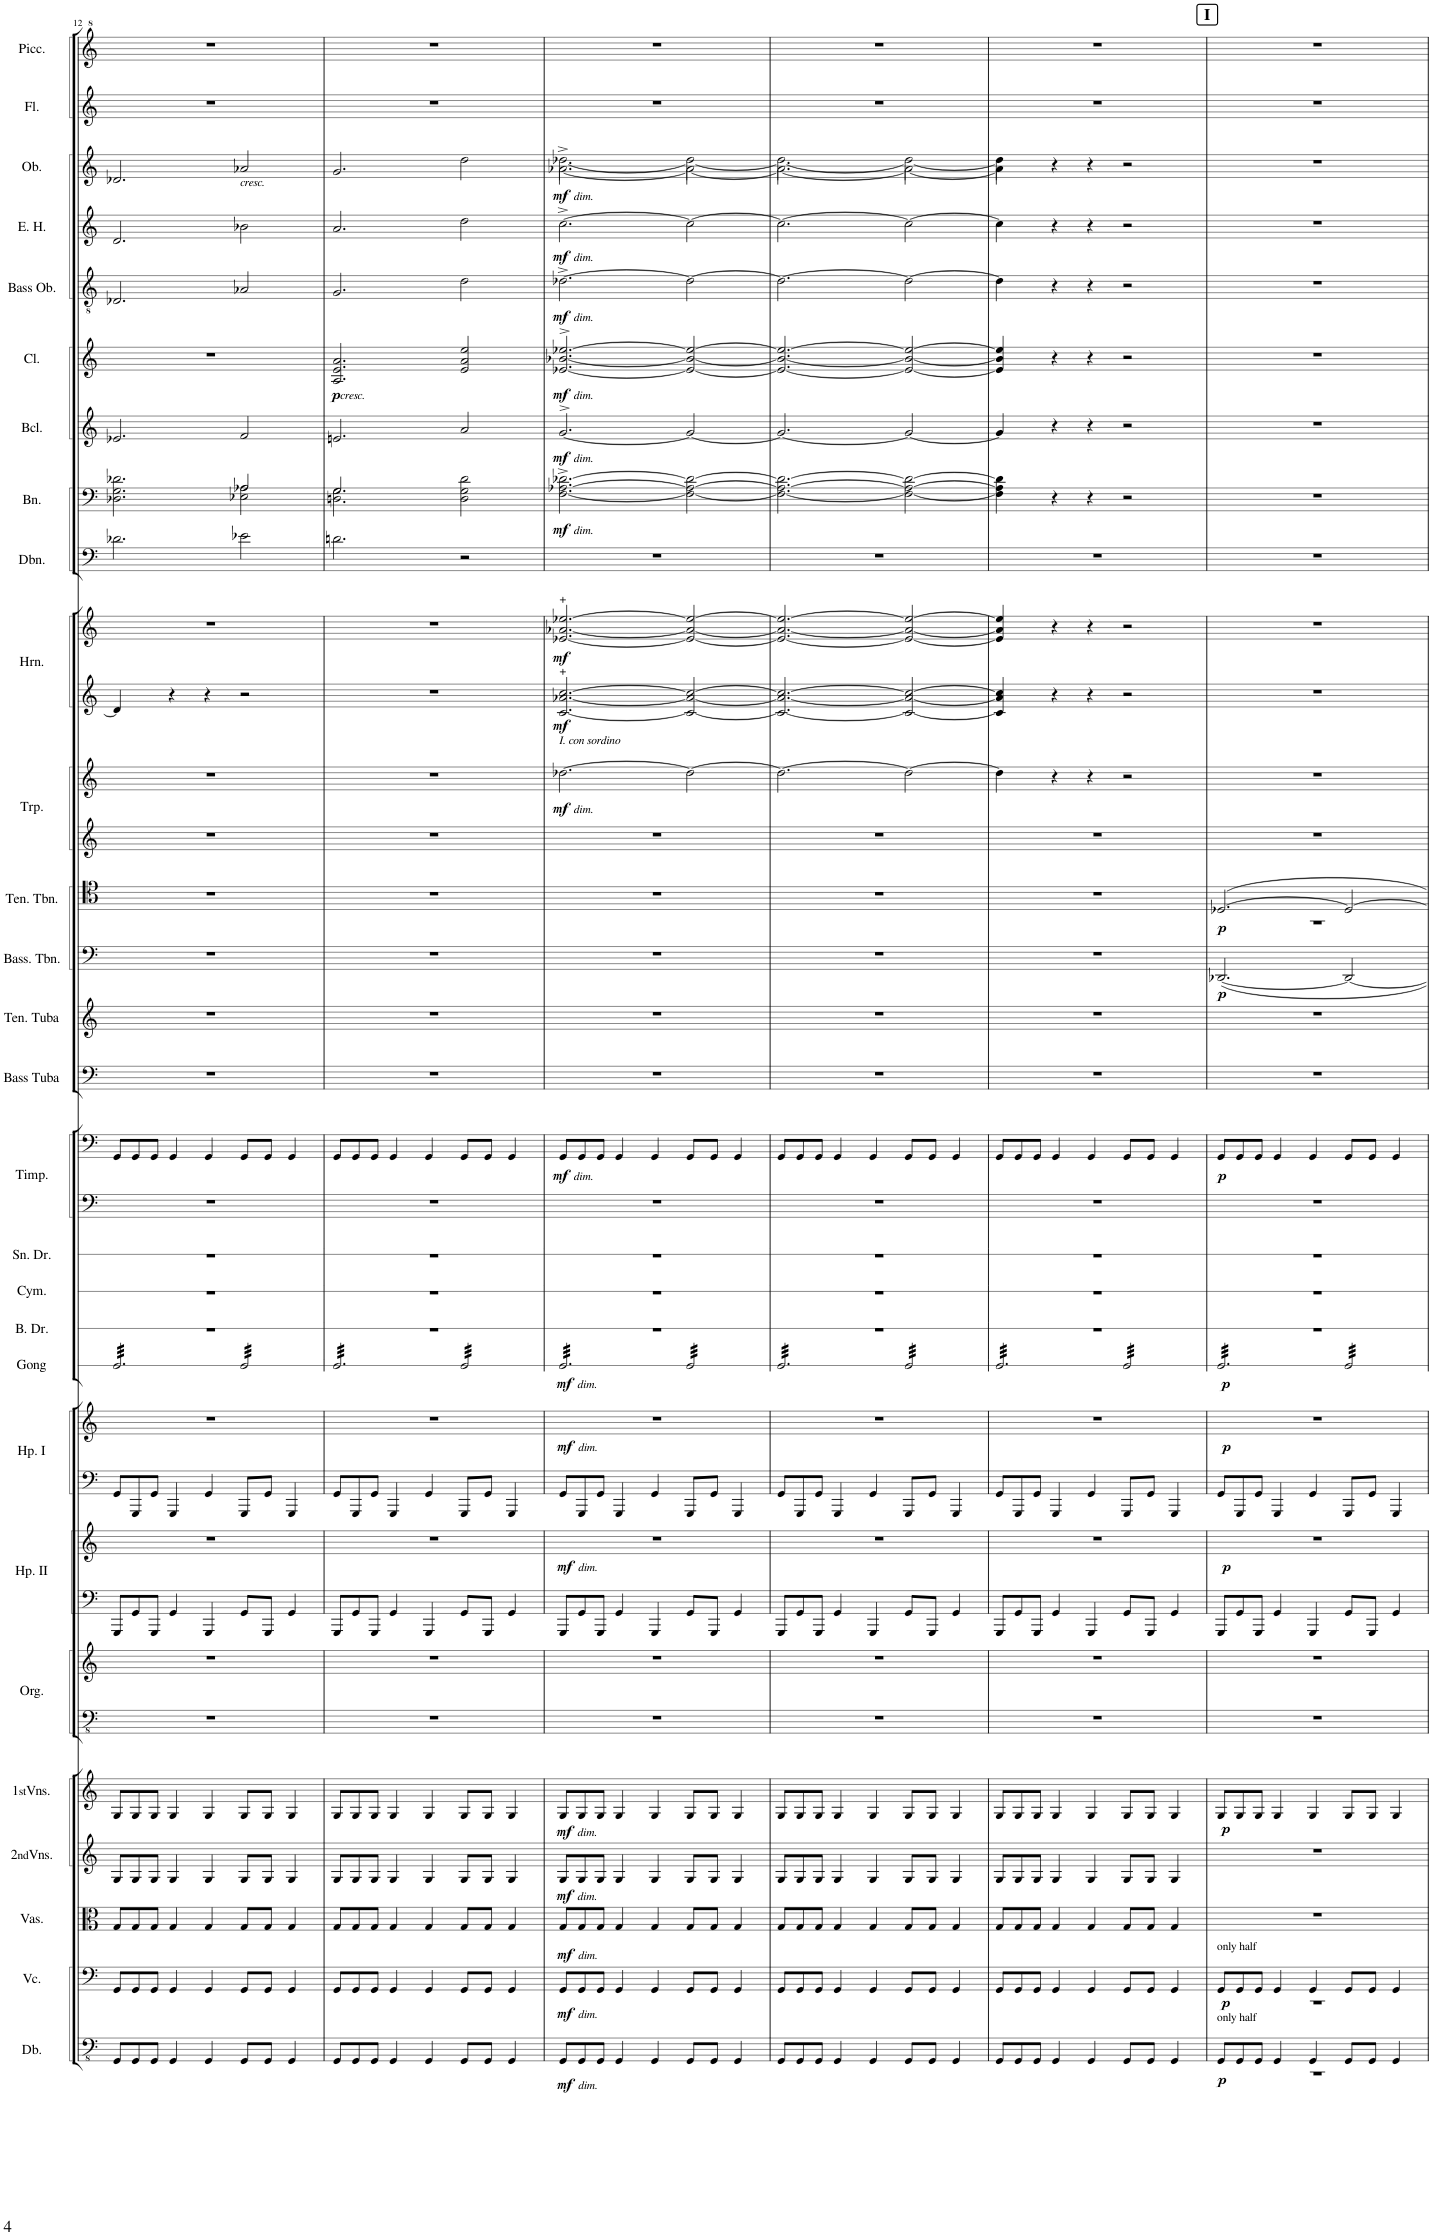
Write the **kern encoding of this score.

**kern	**dynam	**kern	**dynam	**kern	**dynam	**kern	**dynam	**kern	**dynam	**kern	**kern	**kern	**kern	**dynam	**kern	**kern	**dynam	**kern	**dynam	**kern	**kern	**kern	**kern	**kern	**dynam	**kern	**kern	**kern	**dynam	**kern	**dynam	**kern	**kern	**dynam	**kern	**dynam	**kern	**dynam	**kern	**kern	**dynam	**kern	**dynam	**kern	**dynam	**kern	**dynam	**kern	**dynam	**kern	**dynam	**kern	**kern
*part34	*part34	*part33	*part33	*part32	*part32	*part31	*part31	*part30	*part30	*part29	*part28	*part27	*part26	*part26	*part25	*part24	*part24	*part23	*part23	*part22	*part21	*part20	*part19	*part18	*part18	*part17	*part16	*part15	*part15	*part14	*part14	*part13	*part12	*part12	*part11	*part11	*part10	*part10	*part9	*part8	*part8	*part7	*part7	*part6	*part6	*part5	*part5	*part4	*part4	*part3	*part3	*part2	*part1
*staff34	*staff34	*staff33	*staff33	*staff32	*staff32	*staff31	*staff31	*staff30	*staff30	*staff29	*staff28	*staff27	*staff26	*staff26	*staff25	*staff24	*staff24	*staff23	*staff23	*staff22	*staff21	*staff20	*staff19	*staff18	*staff18	*staff17	*staff16	*staff15	*staff15	*staff14	*staff14	*staff13	*staff12	*staff12	*staff11	*staff11	*staff10	*staff10	*staff9	*staff8	*staff8	*staff7	*staff7	*staff6	*staff6	*staff5	*staff5	*staff4	*staff4	*staff3	*staff3	*staff2	*staff1
*I"Doublebasses	*	*I"Violoncellos	*	*I"Violas	*	*I"2ndViolins	*	*I"1stViolins	*	*I"Organ	*I"Organ	*I"Harp II	*I"Harp II	*	*I"Harp I	*I"Harp I	*	*I"Gong	*	*I"Bass Drum	*I"Cymbal	*I"Side Drum	*I"6 Timpani (two players)	*I"6 Timpani (two players)	*	*I"Bass Tuba	*I"Tenor Tuba in Bb	*I"Bass Trombone	*	*I"2 Tenor Trombones	*	*I"4 Trumpets in C	*I"4 Trumpets in C	*	*I"6 Horns in F	*	*I"6 Horns in F	*	*I"Double Bassoon	*I"3 Bassoons	*	*I"Bass Clarinet in Bb	*	*I"3 Clarinets in Bb	*	*I"Bass Oboe	*	*I"English Horn	*	*I"2 Oboes	*	*I"2 Flutes	*I"2 Piccolos
*I'Db.	*	*I'Vc.	*	*I'Vas.	*	*I'2ndVns.	*	*I'1stVns.	*	*I'Org.	*I'Org.	*I'Hp. II	*I'Hp. II	*	*I'Hp. I	*I'Hp. I	*	*I'Gong	*	*I'B. Dr.	*I'Cym.	*	*I'Timp.	*I'Timp.	*	*I'Bass Tuba	*I'Ten. Tuba	*I'Bass. Tbn.	*	*I'Ten. Tbn.	*	*I'Trp.	*I'Trp.	*	*I'Hrn.	*	*I'Hrn.	*	*I'Dbn.	*I'Bn.	*	*I'Bcl.	*	*I'Cl.	*	*I'Bass Ob.	*	*I'E. H.	*	*I'Ob.	*	*I'Fl.	*I'Picc.
!!LO:PB:g=z
*clefFv4	*	*clefF4	*	*clefC3	*	*clefG2	*	*clefG2	*	*clefFv4	*clefG2	*clefF4	*clefG2	*	*clefF4	*clefG2	*	*clefX	*	*clefX	*clefX	*clefX	*clefF4	*clefF4	*	*clefF4	*clefG2	*clefF4	*	*clefC4	*	*clefG2	*clefG2	*	*clefG2	*	*clefG2	*	*clefF4	*clefF4	*	*clefG2	*	*clefG2	*	*clefGv2	*	*clefG2	*	*clefG2	*	*clefG2	*clefG^2
*Trd7c12	*	*	*	*	*	*	*	*	*	*	*	*	*	*	*	*	*	*	*	*	*	*	*	*	*	*	*Trd8c14	*	*	*	*	*	*	*	*Trd4c7	*	*Trd4c7	*	*Trd7c12	*	*	*Trd8c14	*	*Trd1c2	*	*	*	*Trd4c7	*	*	*	*	*Trd-7c-12
*k[]	*	*k[]	*	*k[]	*	*k[]	*	*k[]	*	*k[]	*k[]	*k[]	*k[]	*	*k[]	*k[]	*	*k[]	*	*k[]	*k[]	*k[]	*k[]	*k[]	*	*k[]	*k[]	*k[]	*	*k[]	*	*k[]	*k[]	*	*k[]	*	*k[]	*	*k[]	*k[]	*	*k[]	*	*k[]	*	*k[]	*	*k[]	*	*k[]	*	*k[]	*k[]
*M5/4	*	*M5/4	*	*M5/4	*	*M5/4	*	*M5/4	*	*M5/4	*M5/4	*M5/4	*M5/4	*	*M5/4	*M5/4	*	*M5/4	*	*M5/4	*M5/4	*M5/4	*M5/4	*M5/4	*	*M5/4	*M5/4	*M5/4	*	*M5/4	*	*M5/4	*M5/4	*	*M5/4	*	*M5/4	*	*M5/4	*M5/4	*	*M5/4	*	*M5/4	*	*M5/4	*	*M5/4	*	*M5/4	*	*M5/4	*M5/4
=12	=12	=12	=12	=12	=12	=12	=12	=12	=12	=12	=12	=12	=12	=12	=12	=12	=12	=12	=12	=12	=12	=12	=12	=12	=12	=12	=12	=12	=12	=12	=12	=12	=12	=12	=12	=12	=12	=12	=12	=12	=12	=12	=12	=12	=12	=12	=12	=12	=12	=12	=12	=12	=12
*	*	*	*	*	*	*	*	*	*	*	*	*	*	*	*	*	*	*	*	*	*	*	*	*	*	*	*	*	*	*	*	*	*	*	*	*	*	*	*	*^	*	*	*	*	*	*	*	*	*	*	*	*	*
*	*	*	*	*	*	*	*	*	*	*	*	*	*	*	*	*	*	*tremolo	*	*	*	*	*	*	*	*	*	*	*	*	*	*	*	*	*	*	*	*	*	*	*	*	*	*	*	*	*	*	*	*	*	*	*	*
12GGG'/L	.	12GG'/L	.	12G'/L	.	12G'/L	.	12G'/L	.	4%5r	4%5r	12GGG'/L	4%5r	.	12GG'/L	4%5r	.	32Re/LLL	.	4%5r	4%5r	4%5r	4%5r	12GG'/L	.	4%5r	4%5r	4%5r	.	4%5r	.	4%5r	4%5r	.	4d/]	.	4%5r	.	2.d-X\	2.D-X\ 2.G\ 2.d-X\	2.ryy	.	2.e-X/	.	4%5r	.	2.D-X/	.	2.d/	.	2.d-X/	.	4%5r	4%5r
.	.	.	.	.	.	.	.	.	.	.	.	.	.	.	.	.	.	32Re/	.	.	.	.	.	.	.	.	.	.	.	.	.	.	.	.	.	.	.	.	.	.	.	.	.	.	.	.	.	.	.	.	.	.	.	.
.	.	.	.	.	.	.	.	.	.	.	.	.	.	.	.	.	.	32Re/	.	.	.	.	.	.	.	.	.	.	.	.	.	.	.	.	.	.	.	.	.	.	.	.	.	.	.	.	.	.	.	.	.	.	.	.
12GGG'/	.	12GG'/	.	12G'/	.	12G'/	.	12G'/	.	.	.	12GG'/	.	.	12GGG'/	.	.	.	.	.	.	.	.	12GG'/	.	.	.	.	.	.	.	.	.	.	.	.	.	.	.	.	.	.	.	.	.	.	.	.	.	.	.	.	.	.
.	.	.	.	.	.	.	.	.	.	.	.	.	.	.	.	.	.	32Re/	.	.	.	.	.	.	.	.	.	.	.	.	.	.	.	.	.	.	.	.	.	.	.	.	.	.	.	.	.	.	.	.	.	.	.	.
.	.	.	.	.	.	.	.	.	.	.	.	.	.	.	.	.	.	32Re/	.	.	.	.	.	.	.	.	.	.	.	.	.	.	.	.	.	.	.	.	.	.	.	.	.	.	.	.	.	.	.	.	.	.	.	.
.	.	.	.	.	.	.	.	.	.	.	.	.	.	.	.	.	.	32Re/	.	.	.	.	.	.	.	.	.	.	.	.	.	.	.	.	.	.	.	.	.	.	.	.	.	.	.	.	.	.	.	.	.	.	.	.
12GGG'/J	.	12GG'/J	.	12G'/J	.	12G'/J	.	12G'/J	.	.	.	12GGG'/J	.	.	12GG'/J	.	.	.	.	.	.	.	.	12GG'/J	.	.	.	.	.	.	.	.	.	.	.	.	.	.	.	.	.	.	.	.	.	.	.	.	.	.	.	.	.	.
.	.	.	.	.	.	.	.	.	.	.	.	.	.	.	.	.	.	32Re/	.	.	.	.	.	.	.	.	.	.	.	.	.	.	.	.	.	.	.	.	.	.	.	.	.	.	.	.	.	.	.	.	.	.	.	.
.	.	.	.	.	.	.	.	.	.	.	.	.	.	.	.	.	.	32Re/	.	.	.	.	.	.	.	.	.	.	.	.	.	.	.	.	.	.	.	.	.	.	.	.	.	.	.	.	.	.	.	.	.	.	.	.
4GGG'/	.	4GG'/	.	4G'/	.	4G'/	.	4G'/	.	.	.	4GG'/	.	.	4GGG'/	.	.	32Re/	.	.	.	.	.	4GG'/	.	.	.	.	.	.	.	.	.	.	4r	.	.	.	.	.	.	.	.	.	.	.	.	.	.	.	.	.	.	.
.	.	.	.	.	.	.	.	.	.	.	.	.	.	.	.	.	.	32Re/	.	.	.	.	.	.	.	.	.	.	.	.	.	.	.	.	.	.	.	.	.	.	.	.	.	.	.	.	.	.	.	.	.	.	.	.
.	.	.	.	.	.	.	.	.	.	.	.	.	.	.	.	.	.	32Re/	.	.	.	.	.	.	.	.	.	.	.	.	.	.	.	.	.	.	.	.	.	.	.	.	.	.	.	.	.	.	.	.	.	.	.	.
.	.	.	.	.	.	.	.	.	.	.	.	.	.	.	.	.	.	32Re/	.	.	.	.	.	.	.	.	.	.	.	.	.	.	.	.	.	.	.	.	.	.	.	.	.	.	.	.	.	.	.	.	.	.	.	.
.	.	.	.	.	.	.	.	.	.	.	.	.	.	.	.	.	.	32Re/	.	.	.	.	.	.	.	.	.	.	.	.	.	.	.	.	.	.	.	.	.	.	.	.	.	.	.	.	.	.	.	.	.	.	.	.
.	.	.	.	.	.	.	.	.	.	.	.	.	.	.	.	.	.	32Re/	.	.	.	.	.	.	.	.	.	.	.	.	.	.	.	.	.	.	.	.	.	.	.	.	.	.	.	.	.	.	.	.	.	.	.	.
.	.	.	.	.	.	.	.	.	.	.	.	.	.	.	.	.	.	32Re/	.	.	.	.	.	.	.	.	.	.	.	.	.	.	.	.	.	.	.	.	.	.	.	.	.	.	.	.	.	.	.	.	.	.	.	.
.	.	.	.	.	.	.	.	.	.	.	.	.	.	.	.	.	.	32Re/	.	.	.	.	.	.	.	.	.	.	.	.	.	.	.	.	.	.	.	.	.	.	.	.	.	.	.	.	.	.	.	.	.	.	.	.
4GGG'/	.	4GG'/	.	4G'/	.	4G'/	.	4G'/	.	.	.	4GGG'/	.	.	4GG'/	.	.	32Re/	.	.	.	.	.	4GG'/	.	.	.	.	.	.	.	.	.	.	4r	.	.	.	.	.	.	.	.	.	.	.	.	.	.	.	.	.	.	.
.	.	.	.	.	.	.	.	.	.	.	.	.	.	.	.	.	.	32Re/	.	.	.	.	.	.	.	.	.	.	.	.	.	.	.	.	.	.	.	.	.	.	.	.	.	.	.	.	.	.	.	.	.	.	.	.
.	.	.	.	.	.	.	.	.	.	.	.	.	.	.	.	.	.	32Re/	.	.	.	.	.	.	.	.	.	.	.	.	.	.	.	.	.	.	.	.	.	.	.	.	.	.	.	.	.	.	.	.	.	.	.	.
.	.	.	.	.	.	.	.	.	.	.	.	.	.	.	.	.	.	32Re/	.	.	.	.	.	.	.	.	.	.	.	.	.	.	.	.	.	.	.	.	.	.	.	.	.	.	.	.	.	.	.	.	.	.	.	.
.	.	.	.	.	.	.	.	.	.	.	.	.	.	.	.	.	.	32Re/	.	.	.	.	.	.	.	.	.	.	.	.	.	.	.	.	.	.	.	.	.	.	.	.	.	.	.	.	.	.	.	.	.	.	.	.
.	.	.	.	.	.	.	.	.	.	.	.	.	.	.	.	.	.	32Re/	.	.	.	.	.	.	.	.	.	.	.	.	.	.	.	.	.	.	.	.	.	.	.	.	.	.	.	.	.	.	.	.	.	.	.	.
.	.	.	.	.	.	.	.	.	.	.	.	.	.	.	.	.	.	32Re/	.	.	.	.	.	.	.	.	.	.	.	.	.	.	.	.	.	.	.	.	.	.	.	.	.	.	.	.	.	.	.	.	.	.	.	.
.	.	.	.	.	.	.	.	.	.	.	.	.	.	.	.	.	.	32Re/JJJ	.	.	.	.	.	.	.	.	.	.	.	.	.	.	.	.	.	.	.	.	.	.	.	.	.	.	.	.	.	.	.	.	.	.	.	.
!	!	!	!	!	!	!	!	!	!	!	!	!	!	!	!	!	!	!	!	!	!	!	!	!	!	!	!	!	!	!	!	!	!	!	!	!	!	!	!	!	!	!	!	!	!	!	!	!	!	!	!LO:TX:b:i:t=cresc.	!	!	!
8GGG'/L	.	8GG'/L	.	8G'/L	.	8G'/L	.	8G'/L	.	.	.	8GG'/L	.	.	8GGG'/L	.	.	32Re/LLL	.	.	.	.	.	8GG'/L	.	.	.	.	.	.	.	.	.	.	2r	.	.	.	2e-X\	2A-X/	2E-X\ 2A-\	.	2f/	.	.	.	2A-X/	.	2b-X\	.	2a-X/	.	.	.
.	.	.	.	.	.	.	.	.	.	.	.	.	.	.	.	.	.	32Re/	.	.	.	.	.	.	.	.	.	.	.	.	.	.	.	.	.	.	.	.	.	.	.	.	.	.	.	.	.	.	.	.	.	.	.	.
.	.	.	.	.	.	.	.	.	.	.	.	.	.	.	.	.	.	32Re/	.	.	.	.	.	.	.	.	.	.	.	.	.	.	.	.	.	.	.	.	.	.	.	.	.	.	.	.	.	.	.	.	.	.	.	.
.	.	.	.	.	.	.	.	.	.	.	.	.	.	.	.	.	.	32Re/	.	.	.	.	.	.	.	.	.	.	.	.	.	.	.	.	.	.	.	.	.	.	.	.	.	.	.	.	.	.	.	.	.	.	.	.
8GGG'/J	.	8GG'/J	.	8G'/J	.	8G'/J	.	8G'/J	.	.	.	8GGG'/J	.	.	8GG'/J	.	.	32Re/	.	.	.	.	.	8GG'/J	.	.	.	.	.	.	.	.	.	.	.	.	.	.	.	.	.	.	.	.	.	.	.	.	.	.	.	.	.	.
.	.	.	.	.	.	.	.	.	.	.	.	.	.	.	.	.	.	32Re/	.	.	.	.	.	.	.	.	.	.	.	.	.	.	.	.	.	.	.	.	.	.	.	.	.	.	.	.	.	.	.	.	.	.	.	.
.	.	.	.	.	.	.	.	.	.	.	.	.	.	.	.	.	.	32Re/	.	.	.	.	.	.	.	.	.	.	.	.	.	.	.	.	.	.	.	.	.	.	.	.	.	.	.	.	.	.	.	.	.	.	.	.
.	.	.	.	.	.	.	.	.	.	.	.	.	.	.	.	.	.	32Re/	.	.	.	.	.	.	.	.	.	.	.	.	.	.	.	.	.	.	.	.	.	.	.	.	.	.	.	.	.	.	.	.	.	.	.	.
4GGG'/	.	4GG'/	.	4G'/	.	4G'/	.	4G'/	.	.	.	4GG'/	.	.	4GGG'/	.	.	32Re/	.	.	.	.	.	4GG'/	.	.	.	.	.	.	.	.	.	.	.	.	.	.	.	.	.	.	.	.	.	.	.	.	.	.	.	.	.	.
.	.	.	.	.	.	.	.	.	.	.	.	.	.	.	.	.	.	32Re/	.	.	.	.	.	.	.	.	.	.	.	.	.	.	.	.	.	.	.	.	.	.	.	.	.	.	.	.	.	.	.	.	.	.	.	.
.	.	.	.	.	.	.	.	.	.	.	.	.	.	.	.	.	.	32Re/	.	.	.	.	.	.	.	.	.	.	.	.	.	.	.	.	.	.	.	.	.	.	.	.	.	.	.	.	.	.	.	.	.	.	.	.
.	.	.	.	.	.	.	.	.	.	.	.	.	.	.	.	.	.	32Re/	.	.	.	.	.	.	.	.	.	.	.	.	.	.	.	.	.	.	.	.	.	.	.	.	.	.	.	.	.	.	.	.	.	.	.	.
.	.	.	.	.	.	.	.	.	.	.	.	.	.	.	.	.	.	32Re/	.	.	.	.	.	.	.	.	.	.	.	.	.	.	.	.	.	.	.	.	.	.	.	.	.	.	.	.	.	.	.	.	.	.	.	.
.	.	.	.	.	.	.	.	.	.	.	.	.	.	.	.	.	.	32Re/	.	.	.	.	.	.	.	.	.	.	.	.	.	.	.	.	.	.	.	.	.	.	.	.	.	.	.	.	.	.	.	.	.	.	.	.
.	.	.	.	.	.	.	.	.	.	.	.	.	.	.	.	.	.	32Re/	.	.	.	.	.	.	.	.	.	.	.	.	.	.	.	.	.	.	.	.	.	.	.	.	.	.	.	.	.	.	.	.	.	.	.	.
.	.	.	.	.	.	.	.	.	.	.	.	.	.	.	.	.	.	32Re/JJJ	.	.	.	.	.	.	.	.	.	.	.	.	.	.	.	.	.	.	.	.	.	.	.	.	.	.	.	.	.	.	.	.	.	.	.	.
=13	=13	=13	=13	=13	=13	=13	=13	=13	=13	=13	=13	=13	=13	=13	=13	=13	=13	=13	=13	=13	=13	=13	=13	=13	=13	=13	=13	=13	=13	=13	=13	=13	=13	=13	=13	=13	=13	=13	=13	=13	=13	=13	=13	=13	=13	=13	=13	=13	=13	=13	=13	=13	=13	=13
!	!	!	!	!	!	!	!	!	!	!	!	!	!	!	!	!	!	!	!	!	!	!	!	!	!	!	!	!	!	!	!	!	!	!	!	!	!	!	!	!	!	!	!	!	!	!LO:DY:b	!	!	!	!	!	!	!	!
!	!	!	!	!	!	!	!	!	!	!	!	!	!	!	!	!	!	!	!	!	!	!	!	!	!	!	!	!	!	!	!	!	!	!	!	!	!	!	!	!	!	!	!	!	!	!LO:DY:n=1:b	!	!	!	!	!	!	!	!
12GGG'/L	.	12GG'/L	.	12G'/L	.	12G'/L	.	12G'/L	.	4%5r	4%5r	12GGG'/L	4%5r	.	12GG'/L	4%5r	.	32Re/LLL	.	4%5r	4%5r	4%5r	4%5r	12GG'/L	.	4%5r	4%5r	4%5r	.	4%5r	.	4%5r	4%5r	.	4%5r	.	4%5r	.	2.dn\	2.G/	2.Dn\ 2.G\	.	2.en/	.	2.A/ 2.e/ 2.a/	p other-dynamics	2.G/	.	2.a/	.	2.g/	.	4%5r	4%5r
.	.	.	.	.	.	.	.	.	.	.	.	.	.	.	.	.	.	32Re/	.	.	.	.	.	.	.	.	.	.	.	.	.	.	.	.	.	.	.	.	.	.	.	.	.	.	.	.	.	.	.	.	.	.	.	.
.	.	.	.	.	.	.	.	.	.	.	.	.	.	.	.	.	.	32Re/	.	.	.	.	.	.	.	.	.	.	.	.	.	.	.	.	.	.	.	.	.	.	.	.	.	.	.	.	.	.	.	.	.	.	.	.
12GGG'/	.	12GG'/	.	12G'/	.	12G'/	.	12G'/	.	.	.	12GG'/	.	.	12GGG'/	.	.	.	.	.	.	.	.	12GG'/	.	.	.	.	.	.	.	.	.	.	.	.	.	.	.	.	.	.	.	.	.	.	.	.	.	.	.	.	.	.
.	.	.	.	.	.	.	.	.	.	.	.	.	.	.	.	.	.	32Re/	.	.	.	.	.	.	.	.	.	.	.	.	.	.	.	.	.	.	.	.	.	.	.	.	.	.	.	.	.	.	.	.	.	.	.	.
.	.	.	.	.	.	.	.	.	.	.	.	.	.	.	.	.	.	32Re/	.	.	.	.	.	.	.	.	.	.	.	.	.	.	.	.	.	.	.	.	.	.	.	.	.	.	.	.	.	.	.	.	.	.	.	.
.	.	.	.	.	.	.	.	.	.	.	.	.	.	.	.	.	.	32Re/	.	.	.	.	.	.	.	.	.	.	.	.	.	.	.	.	.	.	.	.	.	.	.	.	.	.	.	.	.	.	.	.	.	.	.	.
12GGG'/J	.	12GG'/J	.	12G'/J	.	12G'/J	.	12G'/J	.	.	.	12GGG'/J	.	.	12GG'/J	.	.	.	.	.	.	.	.	12GG'/J	.	.	.	.	.	.	.	.	.	.	.	.	.	.	.	.	.	.	.	.	.	.	.	.	.	.	.	.	.	.
.	.	.	.	.	.	.	.	.	.	.	.	.	.	.	.	.	.	32Re/	.	.	.	.	.	.	.	.	.	.	.	.	.	.	.	.	.	.	.	.	.	.	.	.	.	.	.	.	.	.	.	.	.	.	.	.
.	.	.	.	.	.	.	.	.	.	.	.	.	.	.	.	.	.	32Re/	.	.	.	.	.	.	.	.	.	.	.	.	.	.	.	.	.	.	.	.	.	.	.	.	.	.	.	.	.	.	.	.	.	.	.	.
4GGG'/	.	4GG'/	.	4G'/	.	4G'/	.	4G'/	.	.	.	4GG'/	.	.	4GGG'/	.	.	32Re/	.	.	.	.	.	4GG'/	.	.	.	.	.	.	.	.	.	.	.	.	.	.	.	.	.	.	.	.	.	.	.	.	.	.	.	.	.	.
.	.	.	.	.	.	.	.	.	.	.	.	.	.	.	.	.	.	32Re/	.	.	.	.	.	.	.	.	.	.	.	.	.	.	.	.	.	.	.	.	.	.	.	.	.	.	.	.	.	.	.	.	.	.	.	.
.	.	.	.	.	.	.	.	.	.	.	.	.	.	.	.	.	.	32Re/	.	.	.	.	.	.	.	.	.	.	.	.	.	.	.	.	.	.	.	.	.	.	.	.	.	.	.	.	.	.	.	.	.	.	.	.
.	.	.	.	.	.	.	.	.	.	.	.	.	.	.	.	.	.	32Re/	.	.	.	.	.	.	.	.	.	.	.	.	.	.	.	.	.	.	.	.	.	.	.	.	.	.	.	.	.	.	.	.	.	.	.	.
.	.	.	.	.	.	.	.	.	.	.	.	.	.	.	.	.	.	32Re/	.	.	.	.	.	.	.	.	.	.	.	.	.	.	.	.	.	.	.	.	.	.	.	.	.	.	.	.	.	.	.	.	.	.	.	.
.	.	.	.	.	.	.	.	.	.	.	.	.	.	.	.	.	.	32Re/	.	.	.	.	.	.	.	.	.	.	.	.	.	.	.	.	.	.	.	.	.	.	.	.	.	.	.	.	.	.	.	.	.	.	.	.
.	.	.	.	.	.	.	.	.	.	.	.	.	.	.	.	.	.	32Re/	.	.	.	.	.	.	.	.	.	.	.	.	.	.	.	.	.	.	.	.	.	.	.	.	.	.	.	.	.	.	.	.	.	.	.	.
.	.	.	.	.	.	.	.	.	.	.	.	.	.	.	.	.	.	32Re/	.	.	.	.	.	.	.	.	.	.	.	.	.	.	.	.	.	.	.	.	.	.	.	.	.	.	.	.	.	.	.	.	.	.	.	.
4GGG'/	.	4GG'/	.	4G'/	.	4G'/	.	4G'/	.	.	.	4GGG'/	.	.	4GG'/	.	.	32Re/	.	.	.	.	.	4GG'/	.	.	.	.	.	.	.	.	.	.	.	.	.	.	.	.	.	.	.	.	.	.	.	.	.	.	.	.	.	.
.	.	.	.	.	.	.	.	.	.	.	.	.	.	.	.	.	.	32Re/	.	.	.	.	.	.	.	.	.	.	.	.	.	.	.	.	.	.	.	.	.	.	.	.	.	.	.	.	.	.	.	.	.	.	.	.
.	.	.	.	.	.	.	.	.	.	.	.	.	.	.	.	.	.	32Re/	.	.	.	.	.	.	.	.	.	.	.	.	.	.	.	.	.	.	.	.	.	.	.	.	.	.	.	.	.	.	.	.	.	.	.	.
.	.	.	.	.	.	.	.	.	.	.	.	.	.	.	.	.	.	32Re/	.	.	.	.	.	.	.	.	.	.	.	.	.	.	.	.	.	.	.	.	.	.	.	.	.	.	.	.	.	.	.	.	.	.	.	.
.	.	.	.	.	.	.	.	.	.	.	.	.	.	.	.	.	.	32Re/	.	.	.	.	.	.	.	.	.	.	.	.	.	.	.	.	.	.	.	.	.	.	.	.	.	.	.	.	.	.	.	.	.	.	.	.
.	.	.	.	.	.	.	.	.	.	.	.	.	.	.	.	.	.	32Re/	.	.	.	.	.	.	.	.	.	.	.	.	.	.	.	.	.	.	.	.	.	.	.	.	.	.	.	.	.	.	.	.	.	.	.	.
.	.	.	.	.	.	.	.	.	.	.	.	.	.	.	.	.	.	32Re/	.	.	.	.	.	.	.	.	.	.	.	.	.	.	.	.	.	.	.	.	.	.	.	.	.	.	.	.	.	.	.	.	.	.	.	.
.	.	.	.	.	.	.	.	.	.	.	.	.	.	.	.	.	.	32Re/JJJ	.	.	.	.	.	.	.	.	.	.	.	.	.	.	.	.	.	.	.	.	.	.	.	.	.	.	.	.	.	.	.	.	.	.	.	.
8GGG'/L	.	8GG'/L	.	8G'/L	.	8G'/L	.	8G'/L	.	.	.	8GG'/L	.	.	8GGG'/L	.	.	32Re/LLL	.	.	.	.	.	8GG'/L	.	.	.	.	.	.	.	.	.	.	.	.	.	.	2r	2D\ 2G\ 2d\	2ryy	.	2a/	.	2e/ 2a/ 2ee/	.	2d\	.	2dd\	.	2dd\	.	.	.
.	.	.	.	.	.	.	.	.	.	.	.	.	.	.	.	.	.	32Re/	.	.	.	.	.	.	.	.	.	.	.	.	.	.	.	.	.	.	.	.	.	.	.	.	.	.	.	.	.	.	.	.	.	.	.	.
.	.	.	.	.	.	.	.	.	.	.	.	.	.	.	.	.	.	32Re/	.	.	.	.	.	.	.	.	.	.	.	.	.	.	.	.	.	.	.	.	.	.	.	.	.	.	.	.	.	.	.	.	.	.	.	.
.	.	.	.	.	.	.	.	.	.	.	.	.	.	.	.	.	.	32Re/	.	.	.	.	.	.	.	.	.	.	.	.	.	.	.	.	.	.	.	.	.	.	.	.	.	.	.	.	.	.	.	.	.	.	.	.
8GGG'/J	.	8GG'/J	.	8G'/J	.	8G'/J	.	8G'/J	.	.	.	8GGG'/J	.	.	8GG'/J	.	.	32Re/	.	.	.	.	.	8GG'/J	.	.	.	.	.	.	.	.	.	.	.	.	.	.	.	.	.	.	.	.	.	.	.	.	.	.	.	.	.	.
.	.	.	.	.	.	.	.	.	.	.	.	.	.	.	.	.	.	32Re/	.	.	.	.	.	.	.	.	.	.	.	.	.	.	.	.	.	.	.	.	.	.	.	.	.	.	.	.	.	.	.	.	.	.	.	.
.	.	.	.	.	.	.	.	.	.	.	.	.	.	.	.	.	.	32Re/	.	.	.	.	.	.	.	.	.	.	.	.	.	.	.	.	.	.	.	.	.	.	.	.	.	.	.	.	.	.	.	.	.	.	.	.
.	.	.	.	.	.	.	.	.	.	.	.	.	.	.	.	.	.	32Re/	.	.	.	.	.	.	.	.	.	.	.	.	.	.	.	.	.	.	.	.	.	.	.	.	.	.	.	.	.	.	.	.	.	.	.	.
4GGG'/	.	4GG'/	.	4G'/	.	4G'/	.	4G'/	.	.	.	4GG'/	.	.	4GGG'/	.	.	32Re/	.	.	.	.	.	4GG'/	.	.	.	.	.	.	.	.	.	.	.	.	.	.	.	.	.	.	.	.	.	.	.	.	.	.	.	.	.	.
.	.	.	.	.	.	.	.	.	.	.	.	.	.	.	.	.	.	32Re/	.	.	.	.	.	.	.	.	.	.	.	.	.	.	.	.	.	.	.	.	.	.	.	.	.	.	.	.	.	.	.	.	.	.	.	.
.	.	.	.	.	.	.	.	.	.	.	.	.	.	.	.	.	.	32Re/	.	.	.	.	.	.	.	.	.	.	.	.	.	.	.	.	.	.	.	.	.	.	.	.	.	.	.	.	.	.	.	.	.	.	.	.
.	.	.	.	.	.	.	.	.	.	.	.	.	.	.	.	.	.	32Re/	.	.	.	.	.	.	.	.	.	.	.	.	.	.	.	.	.	.	.	.	.	.	.	.	.	.	.	.	.	.	.	.	.	.	.	.
.	.	.	.	.	.	.	.	.	.	.	.	.	.	.	.	.	.	32Re/	.	.	.	.	.	.	.	.	.	.	.	.	.	.	.	.	.	.	.	.	.	.	.	.	.	.	.	.	.	.	.	.	.	.	.	.
.	.	.	.	.	.	.	.	.	.	.	.	.	.	.	.	.	.	32Re/	.	.	.	.	.	.	.	.	.	.	.	.	.	.	.	.	.	.	.	.	.	.	.	.	.	.	.	.	.	.	.	.	.	.	.	.
.	.	.	.	.	.	.	.	.	.	.	.	.	.	.	.	.	.	32Re/	.	.	.	.	.	.	.	.	.	.	.	.	.	.	.	.	.	.	.	.	.	.	.	.	.	.	.	.	.	.	.	.	.	.	.	.
.	.	.	.	.	.	.	.	.	.	.	.	.	.	.	.	.	.	32Re/JJJ	.	.	.	.	.	.	.	.	.	.	.	.	.	.	.	.	.	.	.	.	.	.	.	.	.	.	.	.	.	.	.	.	.	.	.	.
*	*	*	*	*	*	*	*	*	*	*	*	*	*	*	*	*	*	*	*	*	*	*	*	*	*	*	*	*	*	*	*	*	*	*	*	*	*	*	*	*v	*v	*	*	*	*	*	*	*	*	*	*	*	*	*
=14	=14	=14	=14	=14	=14	=14	=14	=14	=14	=14	=14	=14	=14	=14	=14	=14	=14	=14	=14	=14	=14	=14	=14	=14	=14	=14	=14	=14	=14	=14	=14	=14	=14	=14	=14	=14	=14	=14	=14	=14	=14	=14	=14	=14	=14	=14	=14	=14	=14	=14	=14	=14	=14
*	*	*	*	*	*	*	*	*	*	*	*	*	*	*	*	*	*	*	*	*	*	*	*	*	*	*	*	*	*	*	*	*	*	*	*	*	*	*	*	*	*	*	*	*	*	*	*	*	*	*^	*	*	*
!	!	!	!	!	!	!	!	!	!	!	!	!	!	!	!	!	!	!	!	!	!	!	!	!	!	!	!	!	!	!	!	!	!LO:TX:a:i:t=I. con sordino	!	!	!	!	!	!	!	!	!	!	!	!	!	!	!	!	!	!	!	!	!
!	!LO:DY:b	!	!	!	!	!	!	!	!	!	!	!	!	!	!	!	!	!	!	!	!	!	!	!	!	!	!	!	!	!	!	!	!	!	!	!	!	!	!	!	!	!	!	!	!	!	!	!	!	!	!	!	!	!
!	!LO:DY:n=1:b	!	!LO:DY:b	!	!	!	!	!	!	!	!	!	!	!	!	!	!	!	!	!	!	!	!	!	!	!	!	!	!	!	!	!	!	!	!	!	!	!	!	!	!	!	!	!	!	!	!	!	!	!	!	!	!	!
!	!	!	!LO:DY:n=1:b	!	!LO:DY:b	!	!	!	!	!	!	!	!	!	!	!	!	!	!	!	!	!	!	!	!	!	!	!	!	!	!	!	!	!	!	!	!	!	!	!	!	!	!	!	!	!	!	!	!	!	!	!	!	!
!	!	!	!	!	!LO:DY:n=1:b	!	!LO:DY:b	!	!	!	!	!	!	!	!	!	!	!	!	!	!	!	!	!	!	!	!	!	!	!	!	!	!	!	!	!	!	!	!	!	!	!	!	!	!	!	!	!	!	!	!	!	!	!
!	!	!	!	!	!	!	!LO:DY:n=1:b	!	!LO:DY:b	!	!	!	!	!	!	!	!	!	!	!	!	!	!	!	!	!	!	!	!	!	!	!	!	!	!	!	!	!	!	!	!	!	!	!	!	!	!	!	!	!	!	!	!	!
!	!	!	!	!	!	!	!	!	!LO:DY:n=1:b	!	!	!	!	!LO:DY:b	!	!	!	!	!	!	!	!	!	!	!	!	!	!	!	!	!	!	!	!	!	!	!	!	!	!	!	!	!	!	!	!	!	!	!	!	!	!	!	!
!	!	!	!	!	!	!	!	!	!	!	!	!	!	!LO:DY:n=1:b	!	!	!LO:DY:b	!	!	!	!	!	!	!	!	!	!	!	!	!	!	!	!	!	!	!	!	!	!	!	!	!	!	!	!	!	!	!	!	!	!	!	!	!
!	!	!	!	!	!	!	!	!	!	!	!	!	!	!	!	!	!LO:DY:n=1:b	!	!LO:DY:b	!	!	!	!	!	!	!	!	!	!	!	!	!	!	!	!	!	!	!	!	!	!	!	!	!	!	!	!	!	!	!	!	!	!	!
!	!	!	!	!	!	!	!	!	!	!	!	!	!	!	!	!	!	!	!LO:DY:n=1:b	!	!	!	!	!	!LO:DY:b	!	!	!	!	!	!	!	!	!	!	!	!	!	!	!	!	!	!	!	!	!	!	!	!	!	!	!	!	!
!	!	!	!	!	!	!	!	!	!	!	!	!	!	!	!	!	!	!	!	!	!	!	!	!	!LO:DY:n=1:b	!	!	!	!	!	!	!	!	!LO:DY:b	!	!	!	!	!	!	!	!	!	!	!	!	!	!	!	!	!	!	!	!
!	!	!	!	!	!	!	!	!	!	!	!	!	!	!	!	!	!	!	!	!	!	!	!	!	!	!	!	!	!	!	!	!	!	!LO:DY:n=1:b	!	!LO:DY:b	!	!LO:DY:b	!	!	!LO:DY:b	!	!	!	!	!	!	!	!	!	!	!	!	!
!	!	!	!	!	!	!	!	!	!	!	!	!	!	!	!	!	!	!	!	!	!	!	!	!	!	!	!	!	!	!	!	!	!	!	!	!	!	!	!	!	!LO:DY:n=1:b	!	!LO:DY:b	!	!	!	!	!	!	!	!	!	!	!
!	!	!	!	!	!	!	!	!	!	!	!	!	!	!	!	!	!	!	!	!	!	!	!	!	!	!	!	!	!	!	!	!	!	!	!	!	!	!	!	!	!	!	!LO:DY:n=1:b	!	!LO:DY:b	!	!	!	!	!	!	!	!	!
!	!	!	!	!	!	!	!	!	!	!	!	!	!	!	!	!	!	!	!	!	!	!	!	!	!	!	!	!	!	!	!	!	!	!	!	!	!	!	!	!	!	!	!	!	!LO:DY:n=1:b	!	!LO:DY:b	!	!	!	!	!	!	!
!	!	!	!	!	!	!	!	!	!	!	!	!	!	!	!	!	!	!	!	!	!	!	!	!	!	!	!	!	!	!	!	!	!	!	!	!	!	!	!	!	!	!	!	!	!	!	!LO:DY:n=1:b	!	!LO:DY:b	!	!	!	!	!
!	!	!	!	!	!	!	!	!	!	!	!	!	!	!	!	!	!	!	!	!	!	!	!	!	!	!	!	!	!	!	!	!	!	!	!	!	!	!	!	!	!	!	!	!	!	!	!	!	!LO:DY:n=1:b	!	!	!LO:DY:b	!	!
!	!	!	!	!	!	!	!	!	!	!	!	!	!	!	!	!	!	!	!	!	!	!	!	!	!	!	!	!	!	!	!	!	!	!	!	!	!	!	!	!	!	!	!	!	!	!	!	!	!	!	!	!LO:DY:n=1:b	!	!
12GGG'/L	mf other-dynamics	12GG'/L	mf other-dynamics	12G'/L	mf other-dynamics	12G'/L	mf other-dynamics	12G'/L	mf other-dynamics	4%5r	4%5r	12GGG'/L	4%5r	mf other-dynamics	12GG'/L	4%5r	mf other-dynamics	32Re/LLL	mf other-dynamics	4%5r	4%5r	4%5r	4%5r	12GG'/L	mf other-dynamics	4%5r	4%5r	4%5r	.	4%5r	.	4%5r	[2.dd-X\	mf other-dynamics	[2.c/ [2.a-X/ [2.cc/	mf	[2.e-X/ [2.a-X/ [2.ee-X/	mf	4%5r	[2.F\^> [2.A-X\^> [2.d-X\^>	mf other-dynamics	[2.g^>/	mf other-dynamics	[2.e-X/^> [2.b-X/^> [2.ee-X/^>	mf other-dynamics	[2.d-X^\	mf other-dynamics	[2.cc^\	mf other-dynamics	[2.dd-X^>\	[2.a-X\	mf other-dynamics	4%5r	4%5r
.	.	.	.	.	.	.	.	.	.	.	.	.	.	.	.	.	.	32Re/	.	.	.	.	.	.	.	.	.	.	.	.	.	.	.	.	.	.	.	.	.	.	.	.	.	.	.	.	.	.	.	.	.	.	.	.
.	.	.	.	.	.	.	.	.	.	.	.	.	.	.	.	.	.	32Re/	.	.	.	.	.	.	.	.	.	.	.	.	.	.	.	.	.	.	.	.	.	.	.	.	.	.	.	.	.	.	.	.	.	.	.	.
12GGG'/	.	12GG'/	.	12G'/	.	12G'/	.	12G'/	.	.	.	12GG'/	.	.	12GGG'/	.	.	.	.	.	.	.	.	12GG'/	.	.	.	.	.	.	.	.	.	.	.	.	.	.	.	.	.	.	.	.	.	.	.	.	.	.	.	.	.	.
.	.	.	.	.	.	.	.	.	.	.	.	.	.	.	.	.	.	32Re/	.	.	.	.	.	.	.	.	.	.	.	.	.	.	.	.	.	.	.	.	.	.	.	.	.	.	.	.	.	.	.	.	.	.	.	.
.	.	.	.	.	.	.	.	.	.	.	.	.	.	.	.	.	.	32Re/	.	.	.	.	.	.	.	.	.	.	.	.	.	.	.	.	.	.	.	.	.	.	.	.	.	.	.	.	.	.	.	.	.	.	.	.
.	.	.	.	.	.	.	.	.	.	.	.	.	.	.	.	.	.	32Re/	.	.	.	.	.	.	.	.	.	.	.	.	.	.	.	.	.	.	.	.	.	.	.	.	.	.	.	.	.	.	.	.	.	.	.	.
12GGG'/J	.	12GG'/J	.	12G'/J	.	12G'/J	.	12G'/J	.	.	.	12GGG'/J	.	.	12GG'/J	.	.	.	.	.	.	.	.	12GG'/J	.	.	.	.	.	.	.	.	.	.	.	.	.	.	.	.	.	.	.	.	.	.	.	.	.	.	.	.	.	.
.	.	.	.	.	.	.	.	.	.	.	.	.	.	.	.	.	.	32Re/	.	.	.	.	.	.	.	.	.	.	.	.	.	.	.	.	.	.	.	.	.	.	.	.	.	.	.	.	.	.	.	.	.	.	.	.
.	.	.	.	.	.	.	.	.	.	.	.	.	.	.	.	.	.	32Re/	.	.	.	.	.	.	.	.	.	.	.	.	.	.	.	.	.	.	.	.	.	.	.	.	.	.	.	.	.	.	.	.	.	.	.	.
4GGG'/	.	4GG'/	.	4G'/	.	4G'/	.	4G'/	.	.	.	4GG'/	.	.	4GGG'/	.	.	32Re/	.	.	.	.	.	4GG'/	.	.	.	.	.	.	.	.	.	.	.	.	.	.	.	.	.	.	.	.	.	.	.	.	.	.	.	.	.	.
.	.	.	.	.	.	.	.	.	.	.	.	.	.	.	.	.	.	32Re/	.	.	.	.	.	.	.	.	.	.	.	.	.	.	.	.	.	.	.	.	.	.	.	.	.	.	.	.	.	.	.	.	.	.	.	.
.	.	.	.	.	.	.	.	.	.	.	.	.	.	.	.	.	.	32Re/	.	.	.	.	.	.	.	.	.	.	.	.	.	.	.	.	.	.	.	.	.	.	.	.	.	.	.	.	.	.	.	.	.	.	.	.
.	.	.	.	.	.	.	.	.	.	.	.	.	.	.	.	.	.	32Re/	.	.	.	.	.	.	.	.	.	.	.	.	.	.	.	.	.	.	.	.	.	.	.	.	.	.	.	.	.	.	.	.	.	.	.	.
.	.	.	.	.	.	.	.	.	.	.	.	.	.	.	.	.	.	32Re/	.	.	.	.	.	.	.	.	.	.	.	.	.	.	.	.	.	.	.	.	.	.	.	.	.	.	.	.	.	.	.	.	.	.	.	.
.	.	.	.	.	.	.	.	.	.	.	.	.	.	.	.	.	.	32Re/	.	.	.	.	.	.	.	.	.	.	.	.	.	.	.	.	.	.	.	.	.	.	.	.	.	.	.	.	.	.	.	.	.	.	.	.
.	.	.	.	.	.	.	.	.	.	.	.	.	.	.	.	.	.	32Re/	.	.	.	.	.	.	.	.	.	.	.	.	.	.	.	.	.	.	.	.	.	.	.	.	.	.	.	.	.	.	.	.	.	.	.	.
.	.	.	.	.	.	.	.	.	.	.	.	.	.	.	.	.	.	32Re/	.	.	.	.	.	.	.	.	.	.	.	.	.	.	.	.	.	.	.	.	.	.	.	.	.	.	.	.	.	.	.	.	.	.	.	.
4GGG'/	.	4GG'/	.	4G'/	.	4G'/	.	4G'/	.	.	.	4GGG'/	.	.	4GG'/	.	.	32Re/	.	.	.	.	.	4GG'/	.	.	.	.	.	.	.	.	.	.	.	.	.	.	.	.	.	.	.	.	.	.	.	.	.	.	.	.	.	.
.	.	.	.	.	.	.	.	.	.	.	.	.	.	.	.	.	.	32Re/	.	.	.	.	.	.	.	.	.	.	.	.	.	.	.	.	.	.	.	.	.	.	.	.	.	.	.	.	.	.	.	.	.	.	.	.
.	.	.	.	.	.	.	.	.	.	.	.	.	.	.	.	.	.	32Re/	.	.	.	.	.	.	.	.	.	.	.	.	.	.	.	.	.	.	.	.	.	.	.	.	.	.	.	.	.	.	.	.	.	.	.	.
.	.	.	.	.	.	.	.	.	.	.	.	.	.	.	.	.	.	32Re/	.	.	.	.	.	.	.	.	.	.	.	.	.	.	.	.	.	.	.	.	.	.	.	.	.	.	.	.	.	.	.	.	.	.	.	.
.	.	.	.	.	.	.	.	.	.	.	.	.	.	.	.	.	.	32Re/	.	.	.	.	.	.	.	.	.	.	.	.	.	.	.	.	.	.	.	.	.	.	.	.	.	.	.	.	.	.	.	.	.	.	.	.
.	.	.	.	.	.	.	.	.	.	.	.	.	.	.	.	.	.	32Re/	.	.	.	.	.	.	.	.	.	.	.	.	.	.	.	.	.	.	.	.	.	.	.	.	.	.	.	.	.	.	.	.	.	.	.	.
.	.	.	.	.	.	.	.	.	.	.	.	.	.	.	.	.	.	32Re/	.	.	.	.	.	.	.	.	.	.	.	.	.	.	.	.	.	.	.	.	.	.	.	.	.	.	.	.	.	.	.	.	.	.	.	.
.	.	.	.	.	.	.	.	.	.	.	.	.	.	.	.	.	.	32Re/JJJ	.	.	.	.	.	.	.	.	.	.	.	.	.	.	.	.	.	.	.	.	.	.	.	.	.	.	.	.	.	.	.	.	.	.	.	.
8GGG'/L	.	8GG'/L	.	8G'/L	.	8G'/L	.	8G'/L	.	.	.	8GG'/L	.	.	8GGG'/L	.	.	32Re/LLL	.	.	.	.	.	8GG'/L	.	.	.	.	.	.	.	.	2dd-\_	.	2c/_ 2a-/_ 2cc/_	.	2e-/_ 2a-/_ 2ee-/_	.	.	2F\_ 2A-\_ 2d-\_	.	2g/_	.	2e-/_ 2b-/_ 2ee-/_	.	2d-\_	.	2cc\_	.	2dd-\_	2a-\_	.	.	.
.	.	.	.	.	.	.	.	.	.	.	.	.	.	.	.	.	.	32Re/	.	.	.	.	.	.	.	.	.	.	.	.	.	.	.	.	.	.	.	.	.	.	.	.	.	.	.	.	.	.	.	.	.	.	.	.
.	.	.	.	.	.	.	.	.	.	.	.	.	.	.	.	.	.	32Re/	.	.	.	.	.	.	.	.	.	.	.	.	.	.	.	.	.	.	.	.	.	.	.	.	.	.	.	.	.	.	.	.	.	.	.	.
.	.	.	.	.	.	.	.	.	.	.	.	.	.	.	.	.	.	32Re/	.	.	.	.	.	.	.	.	.	.	.	.	.	.	.	.	.	.	.	.	.	.	.	.	.	.	.	.	.	.	.	.	.	.	.	.
8GGG'/J	.	8GG'/J	.	8G'/J	.	8G'/J	.	8G'/J	.	.	.	8GGG'/J	.	.	8GG'/J	.	.	32Re/	.	.	.	.	.	8GG'/J	.	.	.	.	.	.	.	.	.	.	.	.	.	.	.	.	.	.	.	.	.	.	.	.	.	.	.	.	.	.
.	.	.	.	.	.	.	.	.	.	.	.	.	.	.	.	.	.	32Re/	.	.	.	.	.	.	.	.	.	.	.	.	.	.	.	.	.	.	.	.	.	.	.	.	.	.	.	.	.	.	.	.	.	.	.	.
.	.	.	.	.	.	.	.	.	.	.	.	.	.	.	.	.	.	32Re/	.	.	.	.	.	.	.	.	.	.	.	.	.	.	.	.	.	.	.	.	.	.	.	.	.	.	.	.	.	.	.	.	.	.	.	.
.	.	.	.	.	.	.	.	.	.	.	.	.	.	.	.	.	.	32Re/	.	.	.	.	.	.	.	.	.	.	.	.	.	.	.	.	.	.	.	.	.	.	.	.	.	.	.	.	.	.	.	.	.	.	.	.
4GGG'/	.	4GG'/	.	4G'/	.	4G'/	.	4G'/	.	.	.	4GG'/	.	.	4GGG'/	.	.	32Re/	.	.	.	.	.	4GG'/	.	.	.	.	.	.	.	.	.	.	.	.	.	.	.	.	.	.	.	.	.	.	.	.	.	.	.	.	.	.
.	.	.	.	.	.	.	.	.	.	.	.	.	.	.	.	.	.	32Re/	.	.	.	.	.	.	.	.	.	.	.	.	.	.	.	.	.	.	.	.	.	.	.	.	.	.	.	.	.	.	.	.	.	.	.	.
.	.	.	.	.	.	.	.	.	.	.	.	.	.	.	.	.	.	32Re/	.	.	.	.	.	.	.	.	.	.	.	.	.	.	.	.	.	.	.	.	.	.	.	.	.	.	.	.	.	.	.	.	.	.	.	.
.	.	.	.	.	.	.	.	.	.	.	.	.	.	.	.	.	.	32Re/	.	.	.	.	.	.	.	.	.	.	.	.	.	.	.	.	.	.	.	.	.	.	.	.	.	.	.	.	.	.	.	.	.	.	.	.
.	.	.	.	.	.	.	.	.	.	.	.	.	.	.	.	.	.	32Re/	.	.	.	.	.	.	.	.	.	.	.	.	.	.	.	.	.	.	.	.	.	.	.	.	.	.	.	.	.	.	.	.	.	.	.	.
.	.	.	.	.	.	.	.	.	.	.	.	.	.	.	.	.	.	32Re/	.	.	.	.	.	.	.	.	.	.	.	.	.	.	.	.	.	.	.	.	.	.	.	.	.	.	.	.	.	.	.	.	.	.	.	.
.	.	.	.	.	.	.	.	.	.	.	.	.	.	.	.	.	.	32Re/	.	.	.	.	.	.	.	.	.	.	.	.	.	.	.	.	.	.	.	.	.	.	.	.	.	.	.	.	.	.	.	.	.	.	.	.
.	.	.	.	.	.	.	.	.	.	.	.	.	.	.	.	.	.	32Re/JJJ	.	.	.	.	.	.	.	.	.	.	.	.	.	.	.	.	.	.	.	.	.	.	.	.	.	.	.	.	.	.	.	.	.	.	.	.
=15	=15	=15	=15	=15	=15	=15	=15	=15	=15	=15	=15	=15	=15	=15	=15	=15	=15	=15	=15	=15	=15	=15	=15	=15	=15	=15	=15	=15	=15	=15	=15	=15	=15	=15	=15	=15	=15	=15	=15	=15	=15	=15	=15	=15	=15	=15	=15	=15	=15	=15	=15	=15	=15	=15
12GGG'/L	.	12GG'/L	.	12G'/L	.	12G'/L	.	12G'/L	.	4%5r	4%5r	12GGG'/L	4%5r	.	12GG'/L	4%5r	.	32Re/LLL	.	4%5r	4%5r	4%5r	4%5r	12GG'/L	.	4%5r	4%5r	4%5r	.	4%5r	.	4%5r	2.dd-\_	.	2.c/_ 2.a-/_ 2.cc/_	.	2.e-/_ 2.a-/_ 2.ee-/_	.	4%5r	2.F\_ 2.A-\_ 2.d-\_	.	2.g/_	.	2.e-/_ 2.b-/_ 2.ee-/_	.	2.d-\_	.	2.cc\_	.	2.dd-\_	2.a-\_	.	4%5r	4%5r
.	.	.	.	.	.	.	.	.	.	.	.	.	.	.	.	.	.	32Re/	.	.	.	.	.	.	.	.	.	.	.	.	.	.	.	.	.	.	.	.	.	.	.	.	.	.	.	.	.	.	.	.	.	.	.	.
.	.	.	.	.	.	.	.	.	.	.	.	.	.	.	.	.	.	32Re/	.	.	.	.	.	.	.	.	.	.	.	.	.	.	.	.	.	.	.	.	.	.	.	.	.	.	.	.	.	.	.	.	.	.	.	.
12GGG'/	.	12GG'/	.	12G'/	.	12G'/	.	12G'/	.	.	.	12GG'/	.	.	12GGG'/	.	.	.	.	.	.	.	.	12GG'/	.	.	.	.	.	.	.	.	.	.	.	.	.	.	.	.	.	.	.	.	.	.	.	.	.	.	.	.	.	.
.	.	.	.	.	.	.	.	.	.	.	.	.	.	.	.	.	.	32Re/	.	.	.	.	.	.	.	.	.	.	.	.	.	.	.	.	.	.	.	.	.	.	.	.	.	.	.	.	.	.	.	.	.	.	.	.
.	.	.	.	.	.	.	.	.	.	.	.	.	.	.	.	.	.	32Re/	.	.	.	.	.	.	.	.	.	.	.	.	.	.	.	.	.	.	.	.	.	.	.	.	.	.	.	.	.	.	.	.	.	.	.	.
.	.	.	.	.	.	.	.	.	.	.	.	.	.	.	.	.	.	32Re/	.	.	.	.	.	.	.	.	.	.	.	.	.	.	.	.	.	.	.	.	.	.	.	.	.	.	.	.	.	.	.	.	.	.	.	.
12GGG'/J	.	12GG'/J	.	12G'/J	.	12G'/J	.	12G'/J	.	.	.	12GGG'/J	.	.	12GG'/J	.	.	.	.	.	.	.	.	12GG'/J	.	.	.	.	.	.	.	.	.	.	.	.	.	.	.	.	.	.	.	.	.	.	.	.	.	.	.	.	.	.
.	.	.	.	.	.	.	.	.	.	.	.	.	.	.	.	.	.	32Re/	.	.	.	.	.	.	.	.	.	.	.	.	.	.	.	.	.	.	.	.	.	.	.	.	.	.	.	.	.	.	.	.	.	.	.	.
.	.	.	.	.	.	.	.	.	.	.	.	.	.	.	.	.	.	32Re/	.	.	.	.	.	.	.	.	.	.	.	.	.	.	.	.	.	.	.	.	.	.	.	.	.	.	.	.	.	.	.	.	.	.	.	.
4GGG'/	.	4GG'/	.	4G'/	.	4G'/	.	4G'/	.	.	.	4GG'/	.	.	4GGG'/	.	.	32Re/	.	.	.	.	.	4GG'/	.	.	.	.	.	.	.	.	.	.	.	.	.	.	.	.	.	.	.	.	.	.	.	.	.	.	.	.	.	.
.	.	.	.	.	.	.	.	.	.	.	.	.	.	.	.	.	.	32Re/	.	.	.	.	.	.	.	.	.	.	.	.	.	.	.	.	.	.	.	.	.	.	.	.	.	.	.	.	.	.	.	.	.	.	.	.
.	.	.	.	.	.	.	.	.	.	.	.	.	.	.	.	.	.	32Re/	.	.	.	.	.	.	.	.	.	.	.	.	.	.	.	.	.	.	.	.	.	.	.	.	.	.	.	.	.	.	.	.	.	.	.	.
.	.	.	.	.	.	.	.	.	.	.	.	.	.	.	.	.	.	32Re/	.	.	.	.	.	.	.	.	.	.	.	.	.	.	.	.	.	.	.	.	.	.	.	.	.	.	.	.	.	.	.	.	.	.	.	.
.	.	.	.	.	.	.	.	.	.	.	.	.	.	.	.	.	.	32Re/	.	.	.	.	.	.	.	.	.	.	.	.	.	.	.	.	.	.	.	.	.	.	.	.	.	.	.	.	.	.	.	.	.	.	.	.
.	.	.	.	.	.	.	.	.	.	.	.	.	.	.	.	.	.	32Re/	.	.	.	.	.	.	.	.	.	.	.	.	.	.	.	.	.	.	.	.	.	.	.	.	.	.	.	.	.	.	.	.	.	.	.	.
.	.	.	.	.	.	.	.	.	.	.	.	.	.	.	.	.	.	32Re/	.	.	.	.	.	.	.	.	.	.	.	.	.	.	.	.	.	.	.	.	.	.	.	.	.	.	.	.	.	.	.	.	.	.	.	.
.	.	.	.	.	.	.	.	.	.	.	.	.	.	.	.	.	.	32Re/	.	.	.	.	.	.	.	.	.	.	.	.	.	.	.	.	.	.	.	.	.	.	.	.	.	.	.	.	.	.	.	.	.	.	.	.
4GGG'/	.	4GG'/	.	4G'/	.	4G'/	.	4G'/	.	.	.	4GGG'/	.	.	4GG'/	.	.	32Re/	.	.	.	.	.	4GG'/	.	.	.	.	.	.	.	.	.	.	.	.	.	.	.	.	.	.	.	.	.	.	.	.	.	.	.	.	.	.
.	.	.	.	.	.	.	.	.	.	.	.	.	.	.	.	.	.	32Re/	.	.	.	.	.	.	.	.	.	.	.	.	.	.	.	.	.	.	.	.	.	.	.	.	.	.	.	.	.	.	.	.	.	.	.	.
.	.	.	.	.	.	.	.	.	.	.	.	.	.	.	.	.	.	32Re/	.	.	.	.	.	.	.	.	.	.	.	.	.	.	.	.	.	.	.	.	.	.	.	.	.	.	.	.	.	.	.	.	.	.	.	.
.	.	.	.	.	.	.	.	.	.	.	.	.	.	.	.	.	.	32Re/	.	.	.	.	.	.	.	.	.	.	.	.	.	.	.	.	.	.	.	.	.	.	.	.	.	.	.	.	.	.	.	.	.	.	.	.
.	.	.	.	.	.	.	.	.	.	.	.	.	.	.	.	.	.	32Re/	.	.	.	.	.	.	.	.	.	.	.	.	.	.	.	.	.	.	.	.	.	.	.	.	.	.	.	.	.	.	.	.	.	.	.	.
.	.	.	.	.	.	.	.	.	.	.	.	.	.	.	.	.	.	32Re/	.	.	.	.	.	.	.	.	.	.	.	.	.	.	.	.	.	.	.	.	.	.	.	.	.	.	.	.	.	.	.	.	.	.	.	.
.	.	.	.	.	.	.	.	.	.	.	.	.	.	.	.	.	.	32Re/	.	.	.	.	.	.	.	.	.	.	.	.	.	.	.	.	.	.	.	.	.	.	.	.	.	.	.	.	.	.	.	.	.	.	.	.
.	.	.	.	.	.	.	.	.	.	.	.	.	.	.	.	.	.	32Re/JJJ	.	.	.	.	.	.	.	.	.	.	.	.	.	.	.	.	.	.	.	.	.	.	.	.	.	.	.	.	.	.	.	.	.	.	.	.
8GGG'/L	.	8GG'/L	.	8G'/L	.	8G'/L	.	8G'/L	.	.	.	8GG'/L	.	.	8GGG'/L	.	.	32Re/LLL	.	.	.	.	.	8GG'/L	.	.	.	.	.	.	.	.	2dd-\_	.	2c/_ 2a-/_ 2cc/_	.	2e-/_ 2a-/_ 2ee-/_	.	.	2F\_ 2A-\_ 2d-\_	.	2g/_	.	2e-/_ 2b-/_ 2ee-/_	.	2d-\_	.	2cc\_	.	2dd-\_	2a-\_	.	.	.
.	.	.	.	.	.	.	.	.	.	.	.	.	.	.	.	.	.	32Re/	.	.	.	.	.	.	.	.	.	.	.	.	.	.	.	.	.	.	.	.	.	.	.	.	.	.	.	.	.	.	.	.	.	.	.	.
.	.	.	.	.	.	.	.	.	.	.	.	.	.	.	.	.	.	32Re/	.	.	.	.	.	.	.	.	.	.	.	.	.	.	.	.	.	.	.	.	.	.	.	.	.	.	.	.	.	.	.	.	.	.	.	.
.	.	.	.	.	.	.	.	.	.	.	.	.	.	.	.	.	.	32Re/	.	.	.	.	.	.	.	.	.	.	.	.	.	.	.	.	.	.	.	.	.	.	.	.	.	.	.	.	.	.	.	.	.	.	.	.
8GGG'/J	.	8GG'/J	.	8G'/J	.	8G'/J	.	8G'/J	.	.	.	8GGG'/J	.	.	8GG'/J	.	.	32Re/	.	.	.	.	.	8GG'/J	.	.	.	.	.	.	.	.	.	.	.	.	.	.	.	.	.	.	.	.	.	.	.	.	.	.	.	.	.	.
.	.	.	.	.	.	.	.	.	.	.	.	.	.	.	.	.	.	32Re/	.	.	.	.	.	.	.	.	.	.	.	.	.	.	.	.	.	.	.	.	.	.	.	.	.	.	.	.	.	.	.	.	.	.	.	.
.	.	.	.	.	.	.	.	.	.	.	.	.	.	.	.	.	.	32Re/	.	.	.	.	.	.	.	.	.	.	.	.	.	.	.	.	.	.	.	.	.	.	.	.	.	.	.	.	.	.	.	.	.	.	.	.
.	.	.	.	.	.	.	.	.	.	.	.	.	.	.	.	.	.	32Re/	.	.	.	.	.	.	.	.	.	.	.	.	.	.	.	.	.	.	.	.	.	.	.	.	.	.	.	.	.	.	.	.	.	.	.	.
4GGG'/	.	4GG'/	.	4G'/	.	4G'/	.	4G'/	.	.	.	4GG'/	.	.	4GGG'/	.	.	32Re/	.	.	.	.	.	4GG'/	.	.	.	.	.	.	.	.	.	.	.	.	.	.	.	.	.	.	.	.	.	.	.	.	.	.	.	.	.	.
.	.	.	.	.	.	.	.	.	.	.	.	.	.	.	.	.	.	32Re/	.	.	.	.	.	.	.	.	.	.	.	.	.	.	.	.	.	.	.	.	.	.	.	.	.	.	.	.	.	.	.	.	.	.	.	.
.	.	.	.	.	.	.	.	.	.	.	.	.	.	.	.	.	.	32Re/	.	.	.	.	.	.	.	.	.	.	.	.	.	.	.	.	.	.	.	.	.	.	.	.	.	.	.	.	.	.	.	.	.	.	.	.
.	.	.	.	.	.	.	.	.	.	.	.	.	.	.	.	.	.	32Re/	.	.	.	.	.	.	.	.	.	.	.	.	.	.	.	.	.	.	.	.	.	.	.	.	.	.	.	.	.	.	.	.	.	.	.	.
.	.	.	.	.	.	.	.	.	.	.	.	.	.	.	.	.	.	32Re/	.	.	.	.	.	.	.	.	.	.	.	.	.	.	.	.	.	.	.	.	.	.	.	.	.	.	.	.	.	.	.	.	.	.	.	.
.	.	.	.	.	.	.	.	.	.	.	.	.	.	.	.	.	.	32Re/	.	.	.	.	.	.	.	.	.	.	.	.	.	.	.	.	.	.	.	.	.	.	.	.	.	.	.	.	.	.	.	.	.	.	.	.
.	.	.	.	.	.	.	.	.	.	.	.	.	.	.	.	.	.	32Re/	.	.	.	.	.	.	.	.	.	.	.	.	.	.	.	.	.	.	.	.	.	.	.	.	.	.	.	.	.	.	.	.	.	.	.	.
.	.	.	.	.	.	.	.	.	.	.	.	.	.	.	.	.	.	32Re/JJJ	.	.	.	.	.	.	.	.	.	.	.	.	.	.	.	.	.	.	.	.	.	.	.	.	.	.	.	.	.	.	.	.	.	.	.	.
=16	=16	=16	=16	=16	=16	=16	=16	=16	=16	=16	=16	=16	=16	=16	=16	=16	=16	=16	=16	=16	=16	=16	=16	=16	=16	=16	=16	=16	=16	=16	=16	=16	=16	=16	=16	=16	=16	=16	=16	=16	=16	=16	=16	=16	=16	=16	=16	=16	=16	=16	=16	=16	=16	=16
12GGG'/L	.	12GG'/L	.	12G'/L	.	12G'/L	.	12G'/L	.	4%5r	4%5r	12GGG'/L	4%5r	.	12GG'/L	4%5r	.	32Re/LLL	.	4%5r	4%5r	4%5r	4%5r	12GG'/L	.	4%5r	4%5r	4%5r	.	4%5r	.	4%5r	4dd-\]	.	4c/] 4a-/] 4cc/]	.	4e-/] 4a-/] 4ee-/]	.	4%5r	4F\] 4A-\] 4d-\]	.	4g/]	.	4e-/] 4b-/] 4ee-/]	.	4d-\]	.	4cc\]	.	4dd-\]	4a-\]	.	4%5r	4%5r
.	.	.	.	.	.	.	.	.	.	.	.	.	.	.	.	.	.	32Re/	.	.	.	.	.	.	.	.	.	.	.	.	.	.	.	.	.	.	.	.	.	.	.	.	.	.	.	.	.	.	.	.	.	.	.	.
.	.	.	.	.	.	.	.	.	.	.	.	.	.	.	.	.	.	32Re/	.	.	.	.	.	.	.	.	.	.	.	.	.	.	.	.	.	.	.	.	.	.	.	.	.	.	.	.	.	.	.	.	.	.	.	.
12GGG'/	.	12GG'/	.	12G'/	.	12G'/	.	12G'/	.	.	.	12GG'/	.	.	12GGG'/	.	.	.	.	.	.	.	.	12GG'/	.	.	.	.	.	.	.	.	.	.	.	.	.	.	.	.	.	.	.	.	.	.	.	.	.	.	.	.	.	.
.	.	.	.	.	.	.	.	.	.	.	.	.	.	.	.	.	.	32Re/	.	.	.	.	.	.	.	.	.	.	.	.	.	.	.	.	.	.	.	.	.	.	.	.	.	.	.	.	.	.	.	.	.	.	.	.
.	.	.	.	.	.	.	.	.	.	.	.	.	.	.	.	.	.	32Re/	.	.	.	.	.	.	.	.	.	.	.	.	.	.	.	.	.	.	.	.	.	.	.	.	.	.	.	.	.	.	.	.	.	.	.	.
.	.	.	.	.	.	.	.	.	.	.	.	.	.	.	.	.	.	32Re/	.	.	.	.	.	.	.	.	.	.	.	.	.	.	.	.	.	.	.	.	.	.	.	.	.	.	.	.	.	.	.	.	.	.	.	.
12GGG'/J	.	12GG'/J	.	12G'/J	.	12G'/J	.	12G'/J	.	.	.	12GGG'/J	.	.	12GG'/J	.	.	.	.	.	.	.	.	12GG'/J	.	.	.	.	.	.	.	.	.	.	.	.	.	.	.	.	.	.	.	.	.	.	.	.	.	.	.	.	.	.
.	.	.	.	.	.	.	.	.	.	.	.	.	.	.	.	.	.	32Re/	.	.	.	.	.	.	.	.	.	.	.	.	.	.	.	.	.	.	.	.	.	.	.	.	.	.	.	.	.	.	.	.	.	.	.	.
.	.	.	.	.	.	.	.	.	.	.	.	.	.	.	.	.	.	32Re/	.	.	.	.	.	.	.	.	.	.	.	.	.	.	.	.	.	.	.	.	.	.	.	.	.	.	.	.	.	.	.	.	.	.	.	.
4GGG'/	.	4GG'/	.	4G'/	.	4G'/	.	4G'/	.	.	.	4GG'/	.	.	4GGG'/	.	.	32Re/	.	.	.	.	.	4GG'/	.	.	.	.	.	.	.	.	4r	.	4r	.	4r	.	.	4r	.	4r	.	4r	.	4r	.	4r	.	4r	1ryy	.	.	.
.	.	.	.	.	.	.	.	.	.	.	.	.	.	.	.	.	.	32Re/	.	.	.	.	.	.	.	.	.	.	.	.	.	.	.	.	.	.	.	.	.	.	.	.	.	.	.	.	.	.	.	.	.	.	.	.
.	.	.	.	.	.	.	.	.	.	.	.	.	.	.	.	.	.	32Re/	.	.	.	.	.	.	.	.	.	.	.	.	.	.	.	.	.	.	.	.	.	.	.	.	.	.	.	.	.	.	.	.	.	.	.	.
.	.	.	.	.	.	.	.	.	.	.	.	.	.	.	.	.	.	32Re/	.	.	.	.	.	.	.	.	.	.	.	.	.	.	.	.	.	.	.	.	.	.	.	.	.	.	.	.	.	.	.	.	.	.	.	.
.	.	.	.	.	.	.	.	.	.	.	.	.	.	.	.	.	.	32Re/	.	.	.	.	.	.	.	.	.	.	.	.	.	.	.	.	.	.	.	.	.	.	.	.	.	.	.	.	.	.	.	.	.	.	.	.
.	.	.	.	.	.	.	.	.	.	.	.	.	.	.	.	.	.	32Re/	.	.	.	.	.	.	.	.	.	.	.	.	.	.	.	.	.	.	.	.	.	.	.	.	.	.	.	.	.	.	.	.	.	.	.	.
.	.	.	.	.	.	.	.	.	.	.	.	.	.	.	.	.	.	32Re/	.	.	.	.	.	.	.	.	.	.	.	.	.	.	.	.	.	.	.	.	.	.	.	.	.	.	.	.	.	.	.	.	.	.	.	.
.	.	.	.	.	.	.	.	.	.	.	.	.	.	.	.	.	.	32Re/	.	.	.	.	.	.	.	.	.	.	.	.	.	.	.	.	.	.	.	.	.	.	.	.	.	.	.	.	.	.	.	.	.	.	.	.
4GGG'/	.	4GG'/	.	4G'/	.	4G'/	.	4G'/	.	.	.	4GGG'/	.	.	4GG'/	.	.	32Re/	.	.	.	.	.	4GG'/	.	.	.	.	.	.	.	.	4r	.	4r	.	4r	.	.	4r	.	4r	.	4r	.	4r	.	4r	.	4r	.	.	.	.
.	.	.	.	.	.	.	.	.	.	.	.	.	.	.	.	.	.	32Re/	.	.	.	.	.	.	.	.	.	.	.	.	.	.	.	.	.	.	.	.	.	.	.	.	.	.	.	.	.	.	.	.	.	.	.	.
.	.	.	.	.	.	.	.	.	.	.	.	.	.	.	.	.	.	32Re/	.	.	.	.	.	.	.	.	.	.	.	.	.	.	.	.	.	.	.	.	.	.	.	.	.	.	.	.	.	.	.	.	.	.	.	.
.	.	.	.	.	.	.	.	.	.	.	.	.	.	.	.	.	.	32Re/	.	.	.	.	.	.	.	.	.	.	.	.	.	.	.	.	.	.	.	.	.	.	.	.	.	.	.	.	.	.	.	.	.	.	.	.
.	.	.	.	.	.	.	.	.	.	.	.	.	.	.	.	.	.	32Re/	.	.	.	.	.	.	.	.	.	.	.	.	.	.	.	.	.	.	.	.	.	.	.	.	.	.	.	.	.	.	.	.	.	.	.	.
.	.	.	.	.	.	.	.	.	.	.	.	.	.	.	.	.	.	32Re/	.	.	.	.	.	.	.	.	.	.	.	.	.	.	.	.	.	.	.	.	.	.	.	.	.	.	.	.	.	.	.	.	.	.	.	.
.	.	.	.	.	.	.	.	.	.	.	.	.	.	.	.	.	.	32Re/	.	.	.	.	.	.	.	.	.	.	.	.	.	.	.	.	.	.	.	.	.	.	.	.	.	.	.	.	.	.	.	.	.	.	.	.
.	.	.	.	.	.	.	.	.	.	.	.	.	.	.	.	.	.	32Re/JJJ	.	.	.	.	.	.	.	.	.	.	.	.	.	.	.	.	.	.	.	.	.	.	.	.	.	.	.	.	.	.	.	.	.	.	.	.
8GGG'/L	.	8GG'/L	.	8G'/L	.	8G'/L	.	8G'/L	.	.	.	8GG'/L	.	.	8GGG'/L	.	.	32Re/LLL	.	.	.	.	.	8GG'/L	.	.	.	.	.	.	.	.	2r	.	2r	.	2r	.	.	2r	.	2r	.	2r	.	2r	.	2r	.	2r	.	.	.	.
.	.	.	.	.	.	.	.	.	.	.	.	.	.	.	.	.	.	32Re/	.	.	.	.	.	.	.	.	.	.	.	.	.	.	.	.	.	.	.	.	.	.	.	.	.	.	.	.	.	.	.	.	.	.	.	.
.	.	.	.	.	.	.	.	.	.	.	.	.	.	.	.	.	.	32Re/	.	.	.	.	.	.	.	.	.	.	.	.	.	.	.	.	.	.	.	.	.	.	.	.	.	.	.	.	.	.	.	.	.	.	.	.
.	.	.	.	.	.	.	.	.	.	.	.	.	.	.	.	.	.	32Re/	.	.	.	.	.	.	.	.	.	.	.	.	.	.	.	.	.	.	.	.	.	.	.	.	.	.	.	.	.	.	.	.	.	.	.	.
8GGG'/J	.	8GG'/J	.	8G'/J	.	8G'/J	.	8G'/J	.	.	.	8GGG'/J	.	.	8GG'/J	.	.	32Re/	.	.	.	.	.	8GG'/J	.	.	.	.	.	.	.	.	.	.	.	.	.	.	.	.	.	.	.	.	.	.	.	.	.	.	.	.	.	.
.	.	.	.	.	.	.	.	.	.	.	.	.	.	.	.	.	.	32Re/	.	.	.	.	.	.	.	.	.	.	.	.	.	.	.	.	.	.	.	.	.	.	.	.	.	.	.	.	.	.	.	.	.	.	.	.
.	.	.	.	.	.	.	.	.	.	.	.	.	.	.	.	.	.	32Re/	.	.	.	.	.	.	.	.	.	.	.	.	.	.	.	.	.	.	.	.	.	.	.	.	.	.	.	.	.	.	.	.	.	.	.	.
.	.	.	.	.	.	.	.	.	.	.	.	.	.	.	.	.	.	32Re/	.	.	.	.	.	.	.	.	.	.	.	.	.	.	.	.	.	.	.	.	.	.	.	.	.	.	.	.	.	.	.	.	.	.	.	.
4GGG'/	.	4GG'/	.	4G'/	.	4G'/	.	4G'/	.	.	.	4GG'/	.	.	4GGG'/	.	.	32Re/	.	.	.	.	.	4GG'/	.	.	.	.	.	.	.	.	.	.	.	.	.	.	.	.	.	.	.	.	.	.	.	.	.	.	.	.	.	.
.	.	.	.	.	.	.	.	.	.	.	.	.	.	.	.	.	.	32Re/	.	.	.	.	.	.	.	.	.	.	.	.	.	.	.	.	.	.	.	.	.	.	.	.	.	.	.	.	.	.	.	.	.	.	.	.
.	.	.	.	.	.	.	.	.	.	.	.	.	.	.	.	.	.	32Re/	.	.	.	.	.	.	.	.	.	.	.	.	.	.	.	.	.	.	.	.	.	.	.	.	.	.	.	.	.	.	.	.	.	.	.	.
.	.	.	.	.	.	.	.	.	.	.	.	.	.	.	.	.	.	32Re/	.	.	.	.	.	.	.	.	.	.	.	.	.	.	.	.	.	.	.	.	.	.	.	.	.	.	.	.	.	.	.	.	.	.	.	.
.	.	.	.	.	.	.	.	.	.	.	.	.	.	.	.	.	.	32Re/	.	.	.	.	.	.	.	.	.	.	.	.	.	.	.	.	.	.	.	.	.	.	.	.	.	.	.	.	.	.	.	.	.	.	.	.
.	.	.	.	.	.	.	.	.	.	.	.	.	.	.	.	.	.	32Re/	.	.	.	.	.	.	.	.	.	.	.	.	.	.	.	.	.	.	.	.	.	.	.	.	.	.	.	.	.	.	.	.	.	.	.	.
.	.	.	.	.	.	.	.	.	.	.	.	.	.	.	.	.	.	32Re/	.	.	.	.	.	.	.	.	.	.	.	.	.	.	.	.	.	.	.	.	.	.	.	.	.	.	.	.	.	.	.	.	.	.	.	.
.	.	.	.	.	.	.	.	.	.	.	.	.	.	.	.	.	.	32Re/JJJ	.	.	.	.	.	.	.	.	.	.	.	.	.	.	.	.	.	.	.	.	.	.	.	.	.	.	.	.	.	.	.	.	.	.	.	.
*	*	*	*	*	*	*	*	*	*	*	*	*	*	*	*	*	*	*	*	*	*	*	*	*	*	*	*	*	*	*	*	*	*	*	*	*	*	*	*	*	*	*	*	*	*	*	*	*	*	*v	*v	*	*	*
!!LO:REH:place=s1:a:B:cj:fs=14:t=I
=17	=17	=17	=17	=17	=17	=17	=17	=17	=17	=17	=17	=17	=17	=17	=17	=17	=17	=17	=17	=17	=17	=17	=17	=17	=17	=17	=17	=17	=17	=17	=17	=17	=17	=17	=17	=17	=17	=17	=17	=17	=17	=17	=17	=17	=17	=17	=17	=17	=17	=17	=17	=17	=17
*^	*	*^	*	*	*	*	*	*	*	*	*	*	*	*	*	*	*	*	*	*	*	*	*	*	*	*	*	*	*	*^	*	*	*	*	*	*	*	*	*	*	*	*	*	*	*	*	*	*	*	*	*	*	*
!	!	!	!LO:TX:a:t=only half	!	!	!	!	!	!	!	!	!	!	!	!	!	!	!	!	!	!	!	!	!	!	!	!	!	!	!	!	!	!	!	!	!	!	!	!	!	!	!	!	!	!	!	!	!	!	!	!	!	!	!	!	!
!LO:TX:a:t=only half	!	!	!	!	!	!	!	!	!	!	!	!	!	!	!	!	!	!	!	!	!	!	!	!	!	!	!	!	!	!	!	!	!	!	!	!	!	!	!	!	!	!	!	!	!	!	!	!	!	!	!	!	!	!	!	!
!	!	!LO:DY:b	!	!	!LO:DY:b	!	!	!	!	!	!LO:DY:b	!	!	!	!	!LO:DY:b	!	!	!LO:DY:b	!	!LO:DY:b	!	!	!	!	!	!LO:DY:b	!	!	!	!LO:DY:b	!	!	!LO:DY:b	!	!	!	!	!	!	!	!	!	!	!	!	!	!	!	!	!	!	!	!	!	!
12GGG'/L	4%5r	p	12GG'/L	4%5r	p	4%5r	.	4%5r	.	12G'/L	p	4%5r	4%5r	12GGG'/L	4%5r	p	12GG'/L	4%5r	p	32Re/LLL	p	4%5r	4%5r	4%5r	4%5r	12GG'/L	p	4%5r	4%5r	[2.DD-X/	p	[2.D-X/	4%5r	p	4%5r	4%5r	.	4%5r	.	4%5r	.	4%5r	4%5r	.	4%5r	.	4%5r	.	4%5r	.	4%5r	.	4%5r	.	4%5r	4%5r
.	.	.	.	.	.	.	.	.	.	.	.	.	.	.	.	.	.	.	.	32Re/	.	.	.	.	.	.	.	.	.	.	.	.	.	.	.	.	.	.	.	.	.	.	.	.	.	.	.	.	.	.	.	.	.	.	.	.
.	.	.	.	.	.	.	.	.	.	.	.	.	.	.	.	.	.	.	.	32Re/	.	.	.	.	.	.	.	.	.	.	.	.	.	.	.	.	.	.	.	.	.	.	.	.	.	.	.	.	.	.	.	.	.	.	.	.
12GGG'/	.	.	12GG'/	.	.	.	.	.	.	12G'/	.	.	.	12GG'/	.	.	12GGG'/	.	.	.	.	.	.	.	.	12GG'/	.	.	.	.	.	.	.	.	.	.	.	.	.	.	.	.	.	.	.	.	.	.	.	.	.	.	.	.	.	.
.	.	.	.	.	.	.	.	.	.	.	.	.	.	.	.	.	.	.	.	32Re/	.	.	.	.	.	.	.	.	.	.	.	.	.	.	.	.	.	.	.	.	.	.	.	.	.	.	.	.	.	.	.	.	.	.	.	.
.	.	.	.	.	.	.	.	.	.	.	.	.	.	.	.	.	.	.	.	32Re/	.	.	.	.	.	.	.	.	.	.	.	.	.	.	.	.	.	.	.	.	.	.	.	.	.	.	.	.	.	.	.	.	.	.	.	.
.	.	.	.	.	.	.	.	.	.	.	.	.	.	.	.	.	.	.	.	32Re/	.	.	.	.	.	.	.	.	.	.	.	.	.	.	.	.	.	.	.	.	.	.	.	.	.	.	.	.	.	.	.	.	.	.	.	.
12GGG'/J	.	.	12GG'/J	.	.	.	.	.	.	12G'/J	.	.	.	12GGG'/J	.	.	12GG'/J	.	.	.	.	.	.	.	.	12GG'/J	.	.	.	.	.	.	.	.	.	.	.	.	.	.	.	.	.	.	.	.	.	.	.	.	.	.	.	.	.	.
.	.	.	.	.	.	.	.	.	.	.	.	.	.	.	.	.	.	.	.	32Re/	.	.	.	.	.	.	.	.	.	.	.	.	.	.	.	.	.	.	.	.	.	.	.	.	.	.	.	.	.	.	.	.	.	.	.	.
.	.	.	.	.	.	.	.	.	.	.	.	.	.	.	.	.	.	.	.	32Re/	.	.	.	.	.	.	.	.	.	.	.	.	.	.	.	.	.	.	.	.	.	.	.	.	.	.	.	.	.	.	.	.	.	.	.	.
4GGG'/	.	.	4GG'/	.	.	.	.	.	.	4G'/	.	.	.	4GG'/	.	.	4GGG'/	.	.	32Re/	.	.	.	.	.	4GG'/	.	.	.	.	.	.	.	.	.	.	.	.	.	.	.	.	.	.	.	.	.	.	.	.	.	.	.	.	.	.
.	.	.	.	.	.	.	.	.	.	.	.	.	.	.	.	.	.	.	.	32Re/	.	.	.	.	.	.	.	.	.	.	.	.	.	.	.	.	.	.	.	.	.	.	.	.	.	.	.	.	.	.	.	.	.	.	.	.
.	.	.	.	.	.	.	.	.	.	.	.	.	.	.	.	.	.	.	.	32Re/	.	.	.	.	.	.	.	.	.	.	.	.	.	.	.	.	.	.	.	.	.	.	.	.	.	.	.	.	.	.	.	.	.	.	.	.
.	.	.	.	.	.	.	.	.	.	.	.	.	.	.	.	.	.	.	.	32Re/	.	.	.	.	.	.	.	.	.	.	.	.	.	.	.	.	.	.	.	.	.	.	.	.	.	.	.	.	.	.	.	.	.	.	.	.
.	.	.	.	.	.	.	.	.	.	.	.	.	.	.	.	.	.	.	.	32Re/	.	.	.	.	.	.	.	.	.	.	.	.	.	.	.	.	.	.	.	.	.	.	.	.	.	.	.	.	.	.	.	.	.	.	.	.
.	.	.	.	.	.	.	.	.	.	.	.	.	.	.	.	.	.	.	.	32Re/	.	.	.	.	.	.	.	.	.	.	.	.	.	.	.	.	.	.	.	.	.	.	.	.	.	.	.	.	.	.	.	.	.	.	.	.
.	.	.	.	.	.	.	.	.	.	.	.	.	.	.	.	.	.	.	.	32Re/	.	.	.	.	.	.	.	.	.	.	.	.	.	.	.	.	.	.	.	.	.	.	.	.	.	.	.	.	.	.	.	.	.	.	.	.
.	.	.	.	.	.	.	.	.	.	.	.	.	.	.	.	.	.	.	.	32Re/	.	.	.	.	.	.	.	.	.	.	.	.	.	.	.	.	.	.	.	.	.	.	.	.	.	.	.	.	.	.	.	.	.	.	.	.
4GGG'/	.	.	4GG'/	.	.	.	.	.	.	4G'/	.	.	.	4GGG'/	.	.	4GG'/	.	.	32Re/	.	.	.	.	.	4GG'/	.	.	.	.	.	.	.	.	.	.	.	.	.	.	.	.	.	.	.	.	.	.	.	.	.	.	.	.	.	.
.	.	.	.	.	.	.	.	.	.	.	.	.	.	.	.	.	.	.	.	32Re/	.	.	.	.	.	.	.	.	.	.	.	.	.	.	.	.	.	.	.	.	.	.	.	.	.	.	.	.	.	.	.	.	.	.	.	.
.	.	.	.	.	.	.	.	.	.	.	.	.	.	.	.	.	.	.	.	32Re/	.	.	.	.	.	.	.	.	.	.	.	.	.	.	.	.	.	.	.	.	.	.	.	.	.	.	.	.	.	.	.	.	.	.	.	.
.	.	.	.	.	.	.	.	.	.	.	.	.	.	.	.	.	.	.	.	32Re/	.	.	.	.	.	.	.	.	.	.	.	.	.	.	.	.	.	.	.	.	.	.	.	.	.	.	.	.	.	.	.	.	.	.	.	.
.	.	.	.	.	.	.	.	.	.	.	.	.	.	.	.	.	.	.	.	32Re/	.	.	.	.	.	.	.	.	.	.	.	.	.	.	.	.	.	.	.	.	.	.	.	.	.	.	.	.	.	.	.	.	.	.	.	.
.	.	.	.	.	.	.	.	.	.	.	.	.	.	.	.	.	.	.	.	32Re/	.	.	.	.	.	.	.	.	.	.	.	.	.	.	.	.	.	.	.	.	.	.	.	.	.	.	.	.	.	.	.	.	.	.	.	.
.	.	.	.	.	.	.	.	.	.	.	.	.	.	.	.	.	.	.	.	32Re/	.	.	.	.	.	.	.	.	.	.	.	.	.	.	.	.	.	.	.	.	.	.	.	.	.	.	.	.	.	.	.	.	.	.	.	.
.	.	.	.	.	.	.	.	.	.	.	.	.	.	.	.	.	.	.	.	32Re/JJJ	.	.	.	.	.	.	.	.	.	.	.	.	.	.	.	.	.	.	.	.	.	.	.	.	.	.	.	.	.	.	.	.	.	.	.	.
8GGG'/L	.	.	8GG'/L	.	.	.	.	.	.	8G'/L	.	.	.	8GG'/L	.	.	8GGG'/L	.	.	32Re/LLL	.	.	.	.	.	8GG'/L	.	.	.	2DD-/_	.	2D-/_	.	.	.	.	.	.	.	.	.	.	.	.	.	.	.	.	.	.	.	.	.	.	.	.
.	.	.	.	.	.	.	.	.	.	.	.	.	.	.	.	.	.	.	.	32Re/	.	.	.	.	.	.	.	.	.	.	.	.	.	.	.	.	.	.	.	.	.	.	.	.	.	.	.	.	.	.	.	.	.	.	.	.
.	.	.	.	.	.	.	.	.	.	.	.	.	.	.	.	.	.	.	.	32Re/	.	.	.	.	.	.	.	.	.	.	.	.	.	.	.	.	.	.	.	.	.	.	.	.	.	.	.	.	.	.	.	.	.	.	.	.
.	.	.	.	.	.	.	.	.	.	.	.	.	.	.	.	.	.	.	.	32Re/	.	.	.	.	.	.	.	.	.	.	.	.	.	.	.	.	.	.	.	.	.	.	.	.	.	.	.	.	.	.	.	.	.	.	.	.
8GGG'/J	.	.	8GG'/J	.	.	.	.	.	.	8G'/J	.	.	.	8GGG'/J	.	.	8GG'/J	.	.	32Re/	.	.	.	.	.	8GG'/J	.	.	.	.	.	.	.	.	.	.	.	.	.	.	.	.	.	.	.	.	.	.	.	.	.	.	.	.	.	.
.	.	.	.	.	.	.	.	.	.	.	.	.	.	.	.	.	.	.	.	32Re/	.	.	.	.	.	.	.	.	.	.	.	.	.	.	.	.	.	.	.	.	.	.	.	.	.	.	.	.	.	.	.	.	.	.	.	.
.	.	.	.	.	.	.	.	.	.	.	.	.	.	.	.	.	.	.	.	32Re/	.	.	.	.	.	.	.	.	.	.	.	.	.	.	.	.	.	.	.	.	.	.	.	.	.	.	.	.	.	.	.	.	.	.	.	.
.	.	.	.	.	.	.	.	.	.	.	.	.	.	.	.	.	.	.	.	32Re/	.	.	.	.	.	.	.	.	.	.	.	.	.	.	.	.	.	.	.	.	.	.	.	.	.	.	.	.	.	.	.	.	.	.	.	.
4GGG'/	.	.	4GG'/	.	.	.	.	.	.	4G'/	.	.	.	4GG'/	.	.	4GGG'/	.	.	32Re/	.	.	.	.	.	4GG'/	.	.	.	.	.	.	.	.	.	.	.	.	.	.	.	.	.	.	.	.	.	.	.	.	.	.	.	.	.	.
.	.	.	.	.	.	.	.	.	.	.	.	.	.	.	.	.	.	.	.	32Re/	.	.	.	.	.	.	.	.	.	.	.	.	.	.	.	.	.	.	.	.	.	.	.	.	.	.	.	.	.	.	.	.	.	.	.	.
.	.	.	.	.	.	.	.	.	.	.	.	.	.	.	.	.	.	.	.	32Re/	.	.	.	.	.	.	.	.	.	.	.	.	.	.	.	.	.	.	.	.	.	.	.	.	.	.	.	.	.	.	.	.	.	.	.	.
.	.	.	.	.	.	.	.	.	.	.	.	.	.	.	.	.	.	.	.	32Re/	.	.	.	.	.	.	.	.	.	.	.	.	.	.	.	.	.	.	.	.	.	.	.	.	.	.	.	.	.	.	.	.	.	.	.	.
.	.	.	.	.	.	.	.	.	.	.	.	.	.	.	.	.	.	.	.	32Re/	.	.	.	.	.	.	.	.	.	.	.	.	.	.	.	.	.	.	.	.	.	.	.	.	.	.	.	.	.	.	.	.	.	.	.	.
.	.	.	.	.	.	.	.	.	.	.	.	.	.	.	.	.	.	.	.	32Re/	.	.	.	.	.	.	.	.	.	.	.	.	.	.	.	.	.	.	.	.	.	.	.	.	.	.	.	.	.	.	.	.	.	.	.	.
.	.	.	.	.	.	.	.	.	.	.	.	.	.	.	.	.	.	.	.	32Re/	.	.	.	.	.	.	.	.	.	.	.	.	.	.	.	.	.	.	.	.	.	.	.	.	.	.	.	.	.	.	.	.	.	.	.	.
.	.	.	.	.	.	.	.	.	.	.	.	.	.	.	.	.	.	.	.	32Re/JJJ	.	.	.	.	.	.	.	.	.	.	.	.	.	.	.	.	.	.	.	.	.	.	.	.	.	.	.	.	.	.	.	.	.	.	.	.
*	*	*	*	*	*	*	*	*	*	*	*	*	*	*	*	*	*	*	*	*Xtremolo	*	*	*	*	*	*	*	*	*	*	*	*	*	*	*	*	*	*	*	*	*	*	*	*	*	*	*	*	*	*	*	*	*	*	*	*
*v	*v	*	*	*	*	*	*	*	*	*	*	*	*	*	*	*	*	*	*	*	*	*	*	*	*	*	*	*	*	*	*	*v	*v	*	*	*	*	*	*	*	*	*	*	*	*	*	*	*	*	*	*	*	*	*	*	*
*	*	*v	*v	*	*	*	*	*	*	*	*	*	*	*	*	*	*	*	*	*	*	*	*	*	*	*	*	*	*	*	*	*	*	*	*	*	*	*	*	*	*	*	*	*	*	*	*	*	*	*	*	*	*	*
=	=	=	=	=	=	=	=	=	=	=	=	=	=	=	=	=	=	=	=	=	=	=	=	=	=	=	=	=	=	=	=	=	=	=	=	=	=	=	=	=	=	=	=	=	=	=	=	=	=	=	=	=	=
*-	*-	*-	*-	*-	*-	*-	*-	*-	*-	*-	*-	*-	*-	*-	*-	*-	*-	*-	*-	*-	*-	*-	*-	*-	*-	*-	*-	*-	*-	*-	*-	*-	*-	*-	*-	*-	*-	*-	*-	*-	*-	*-	*-	*-	*-	*-	*-	*-	*-	*-	*-	*-	*-
